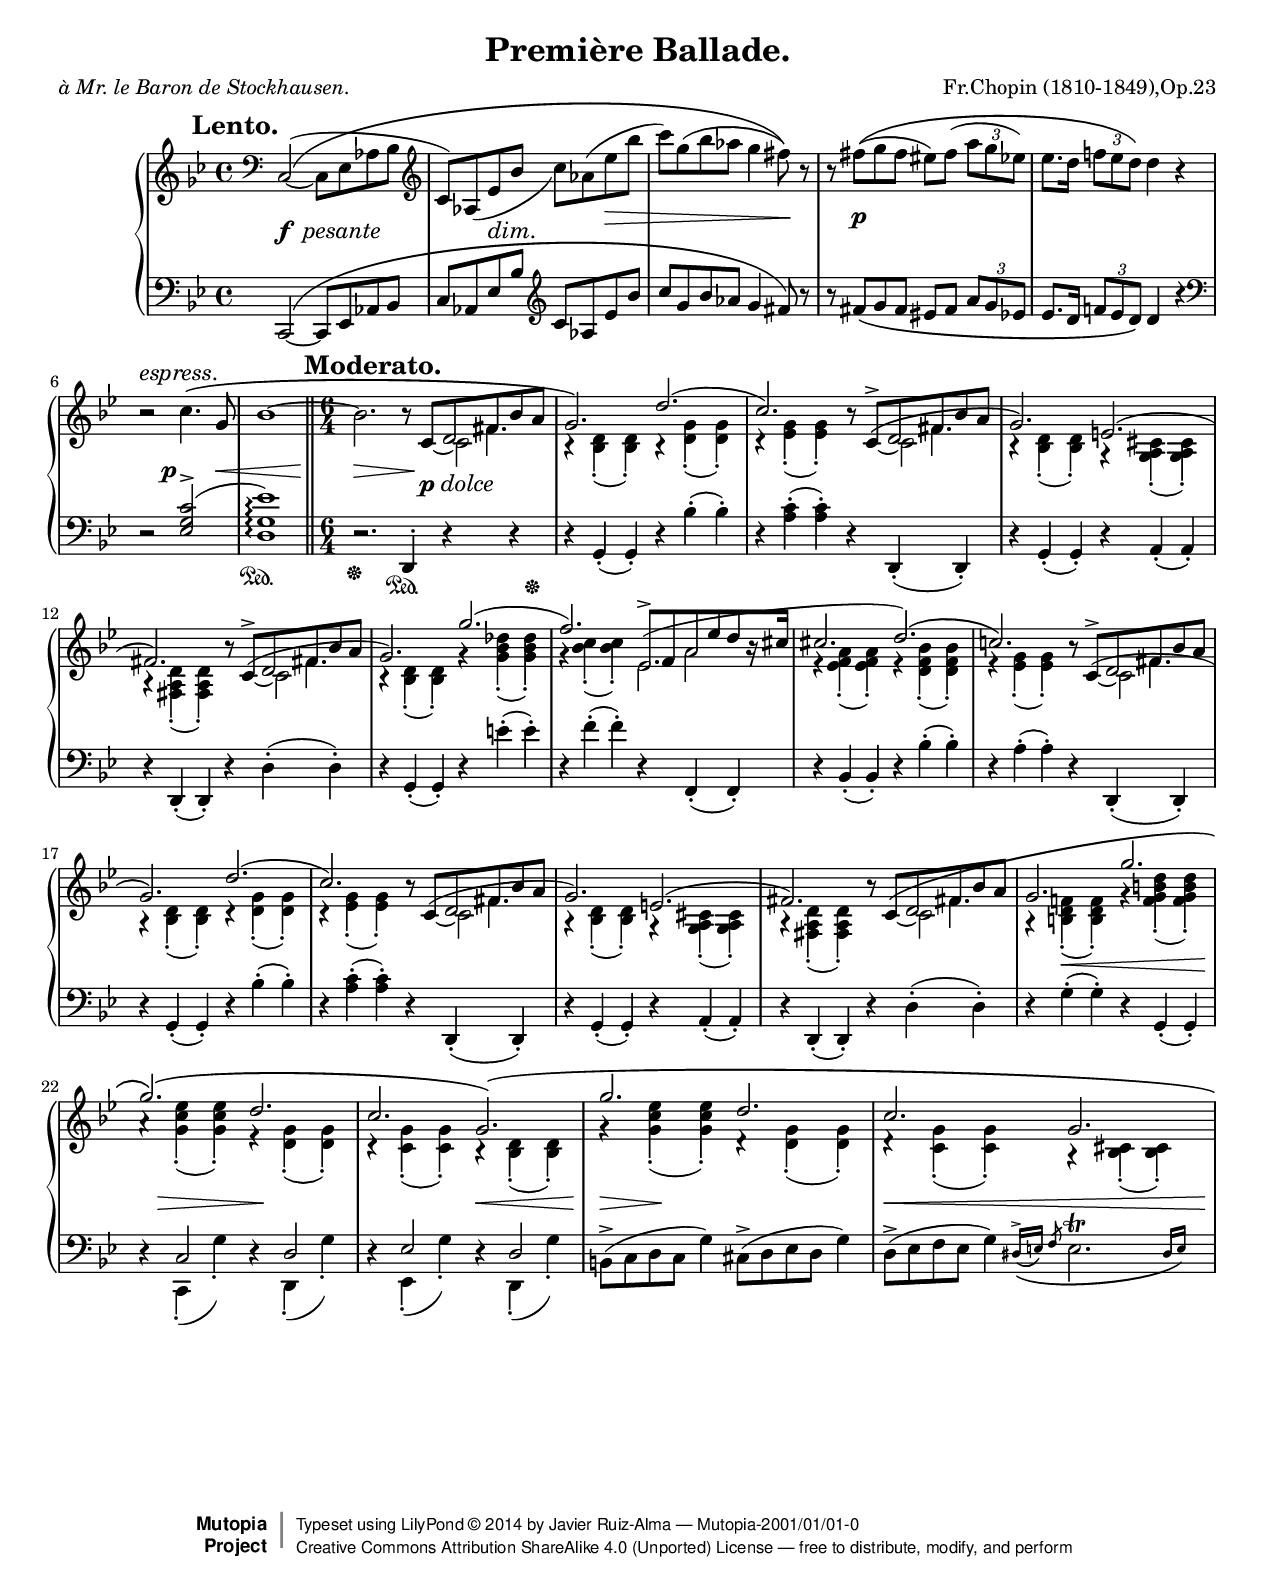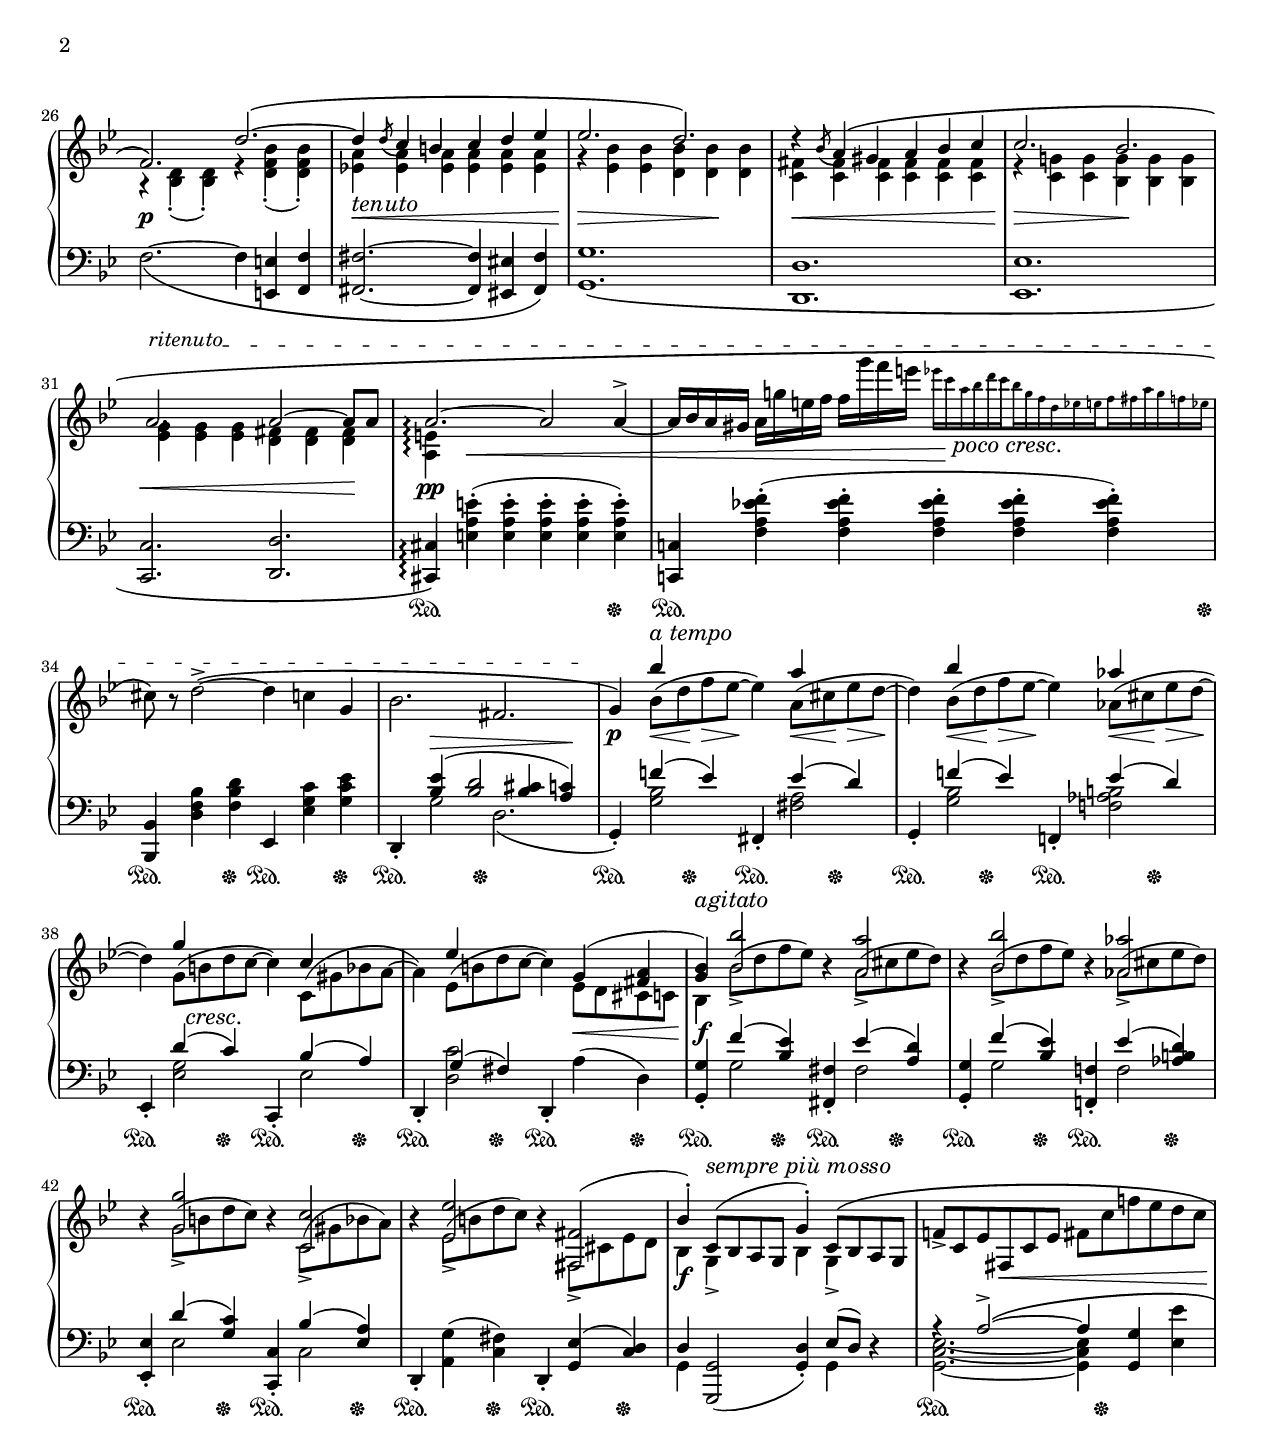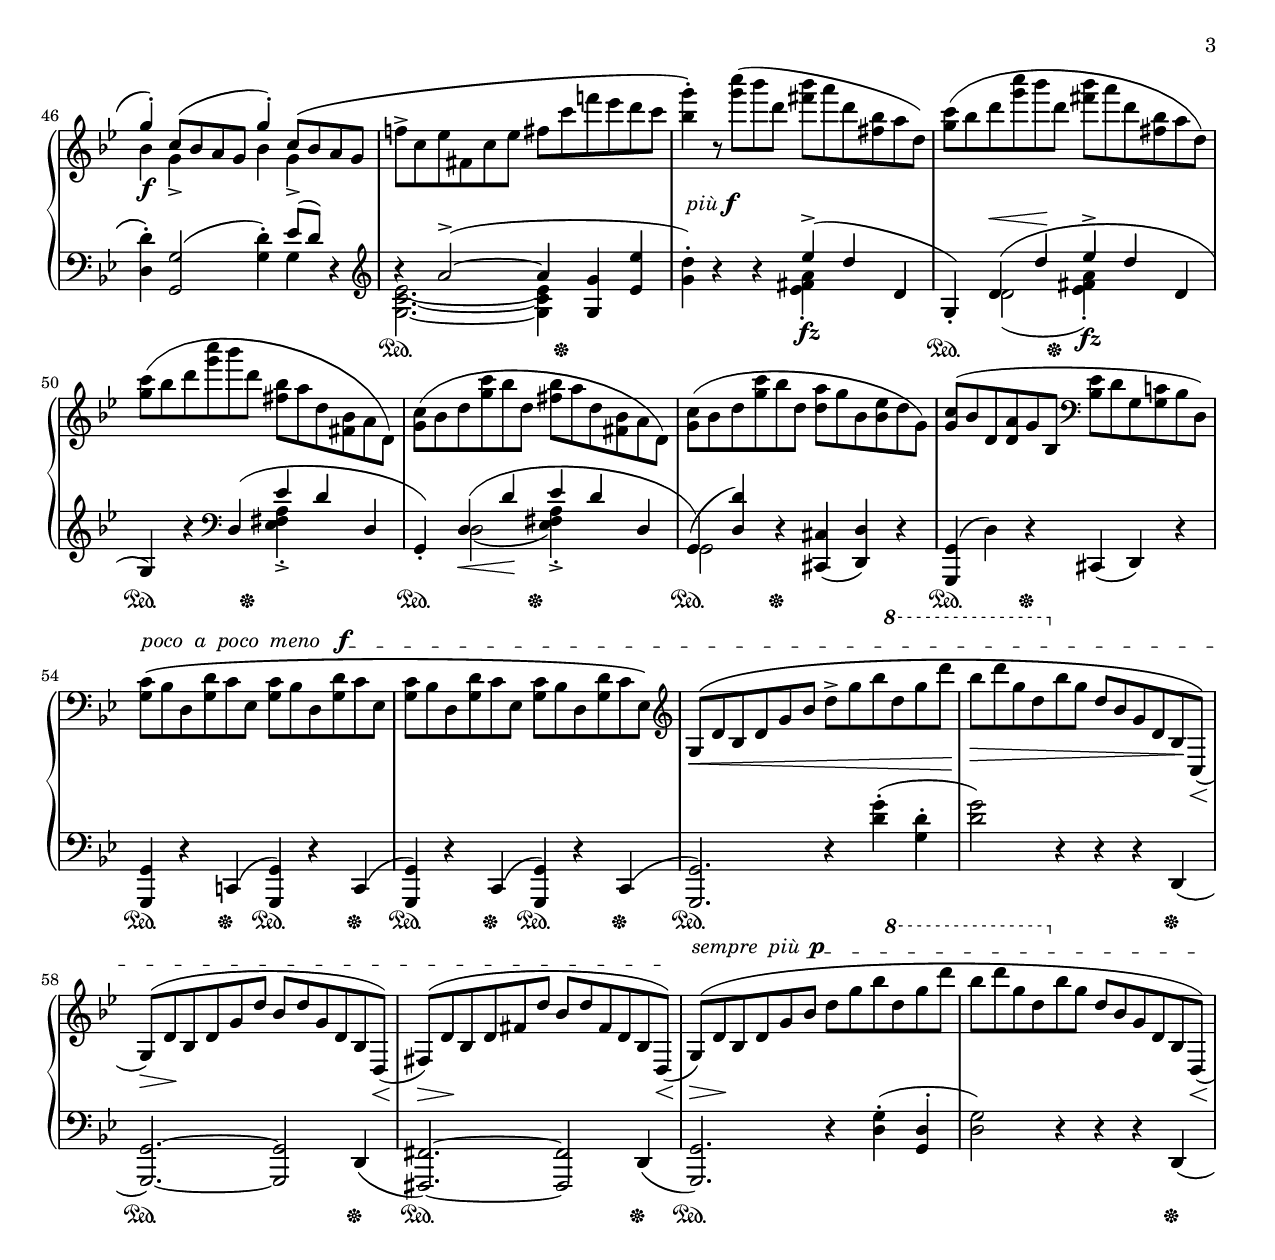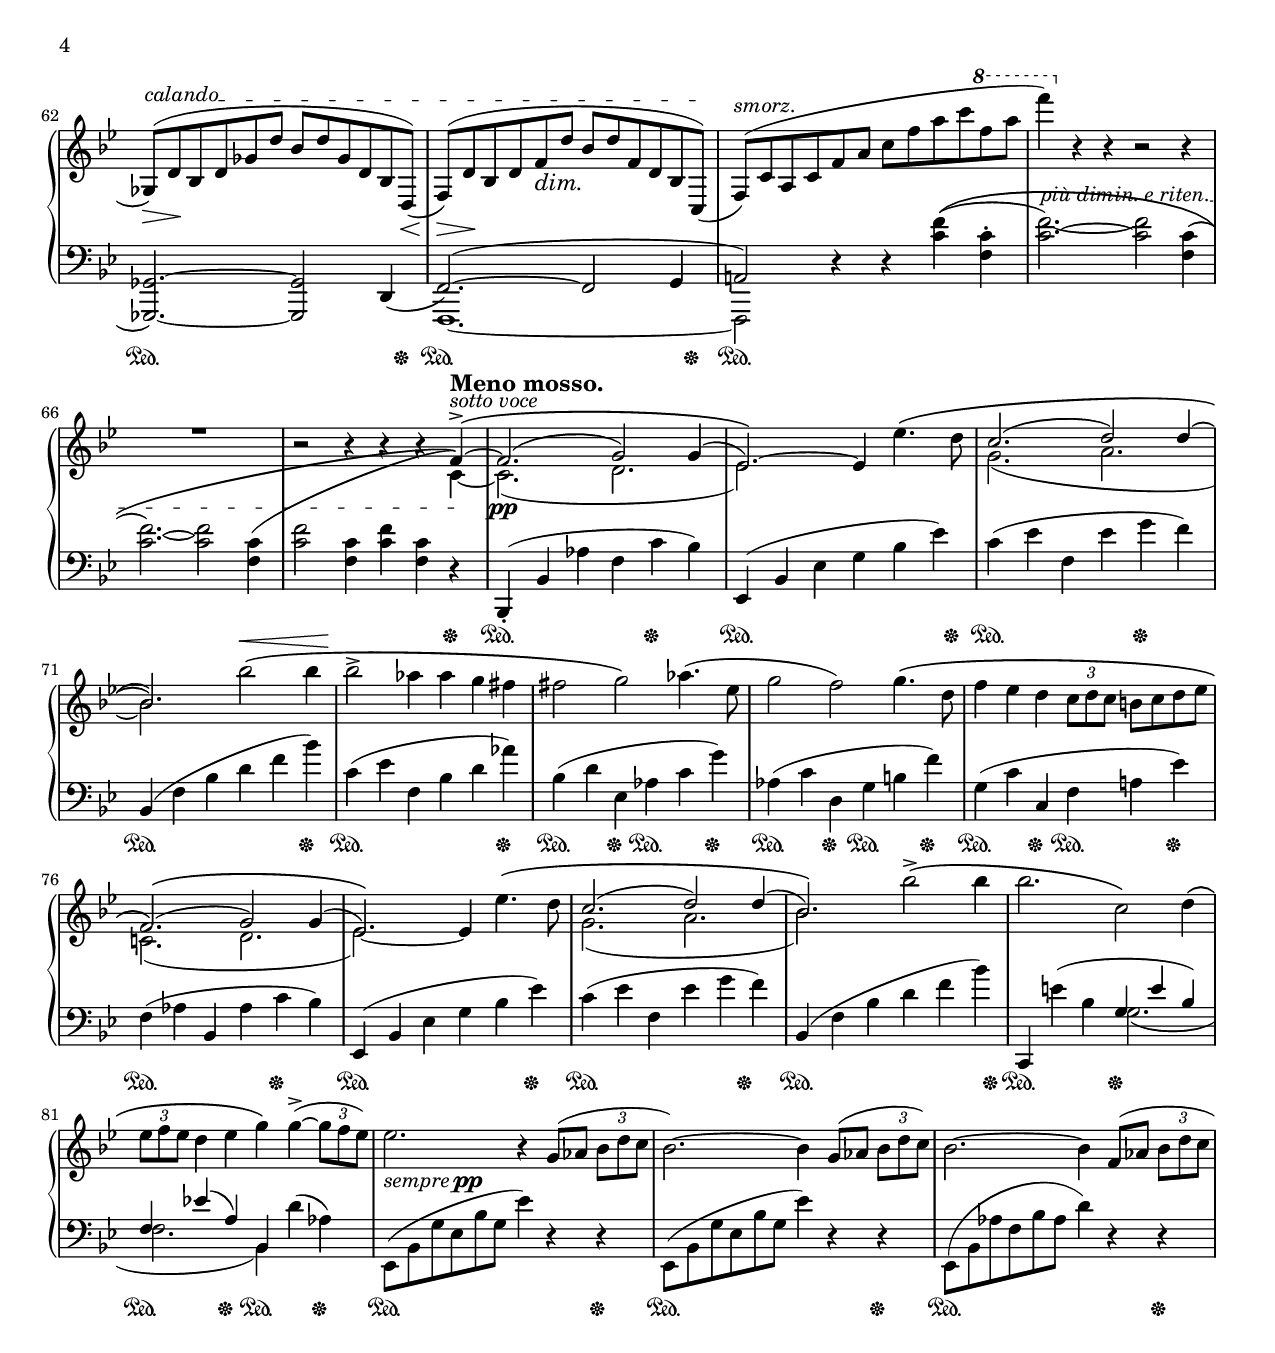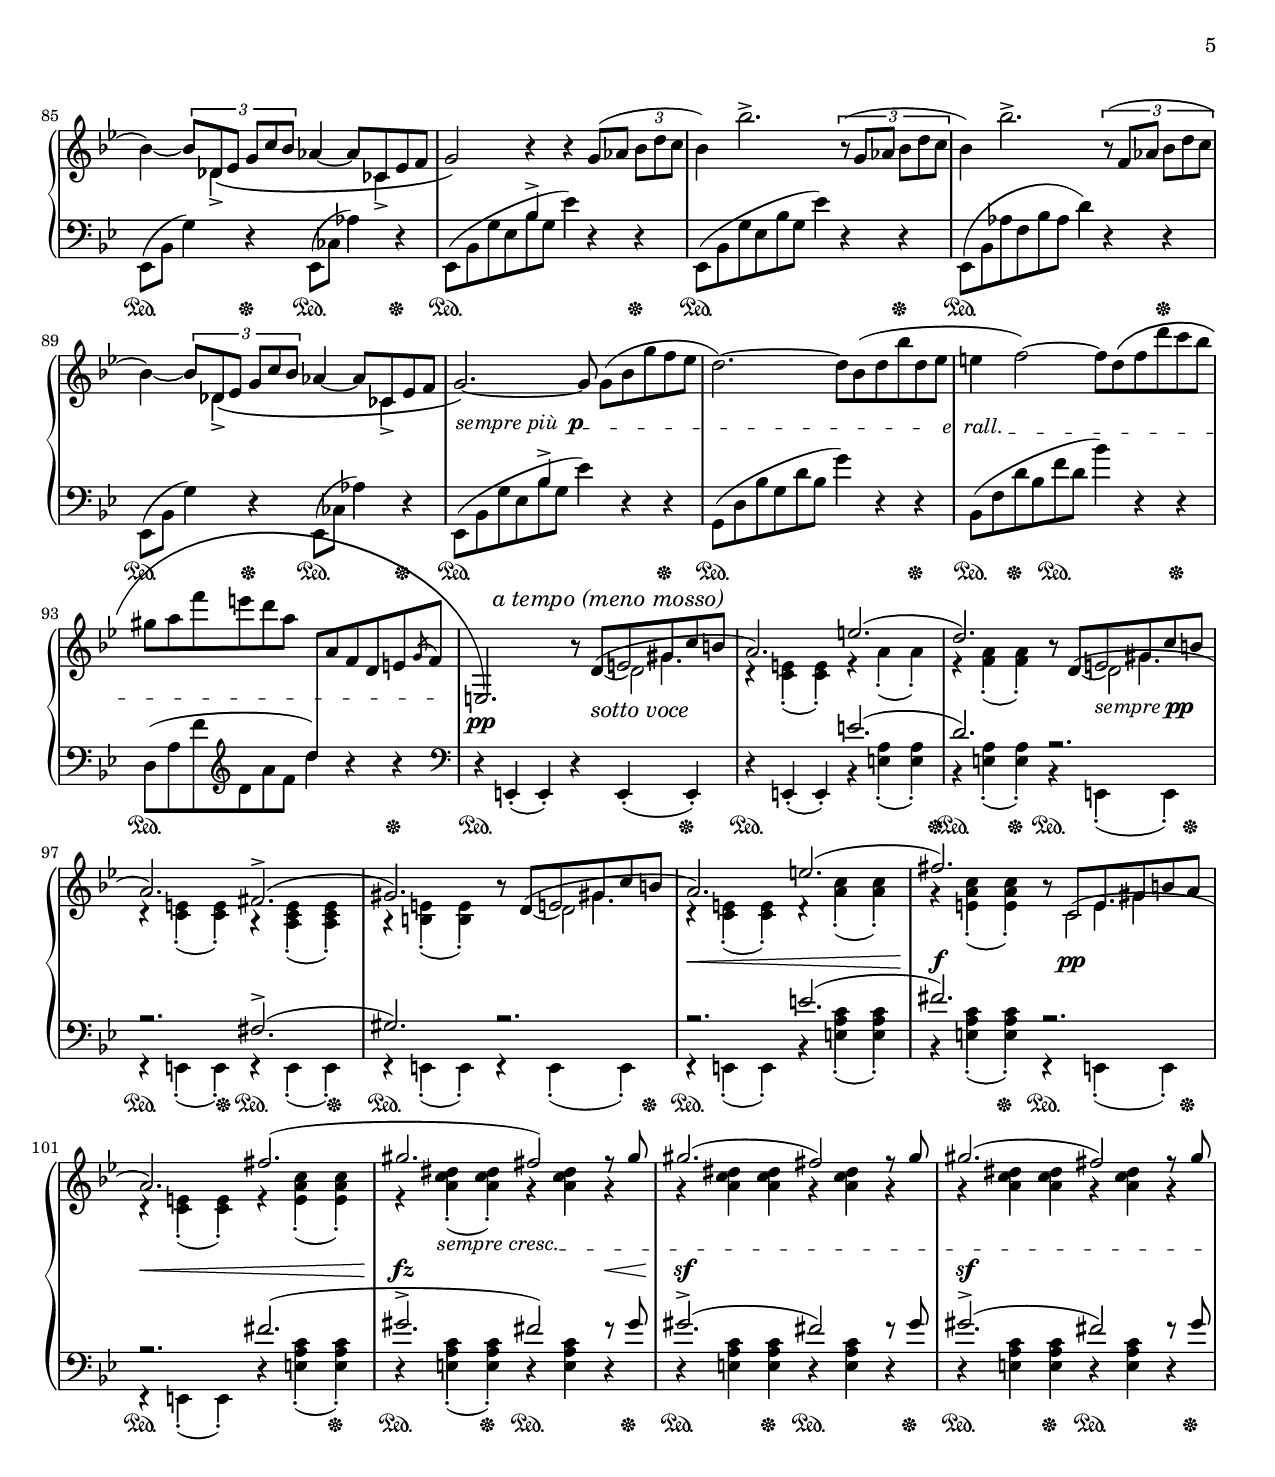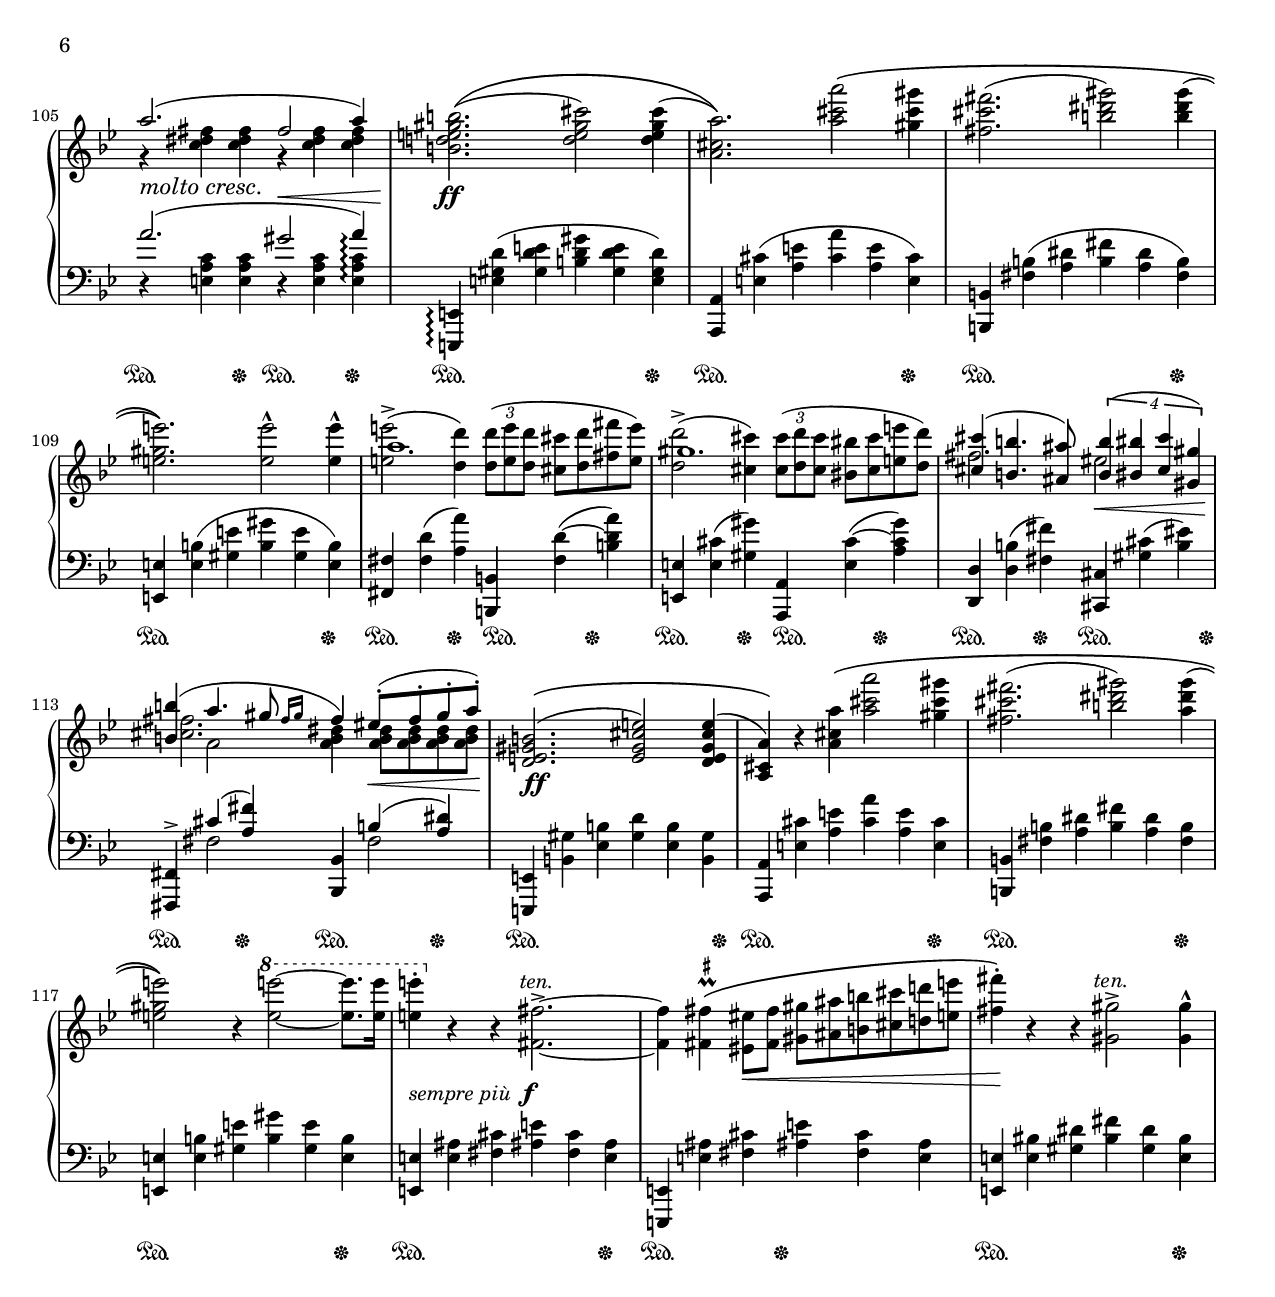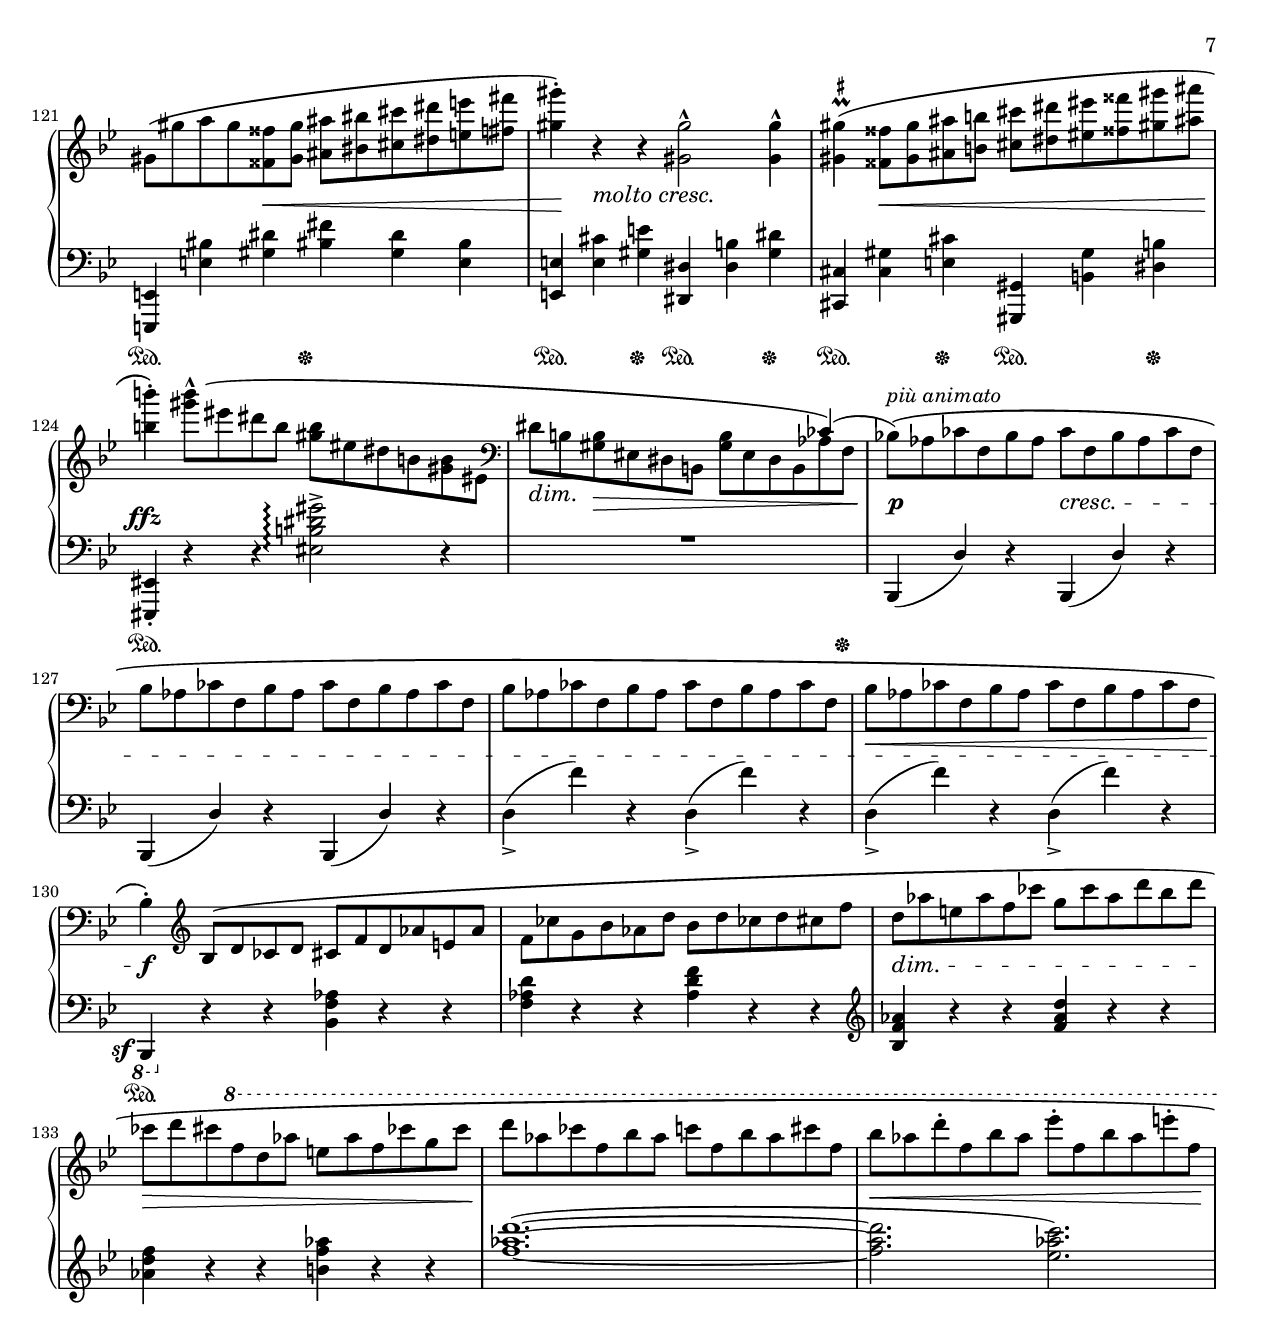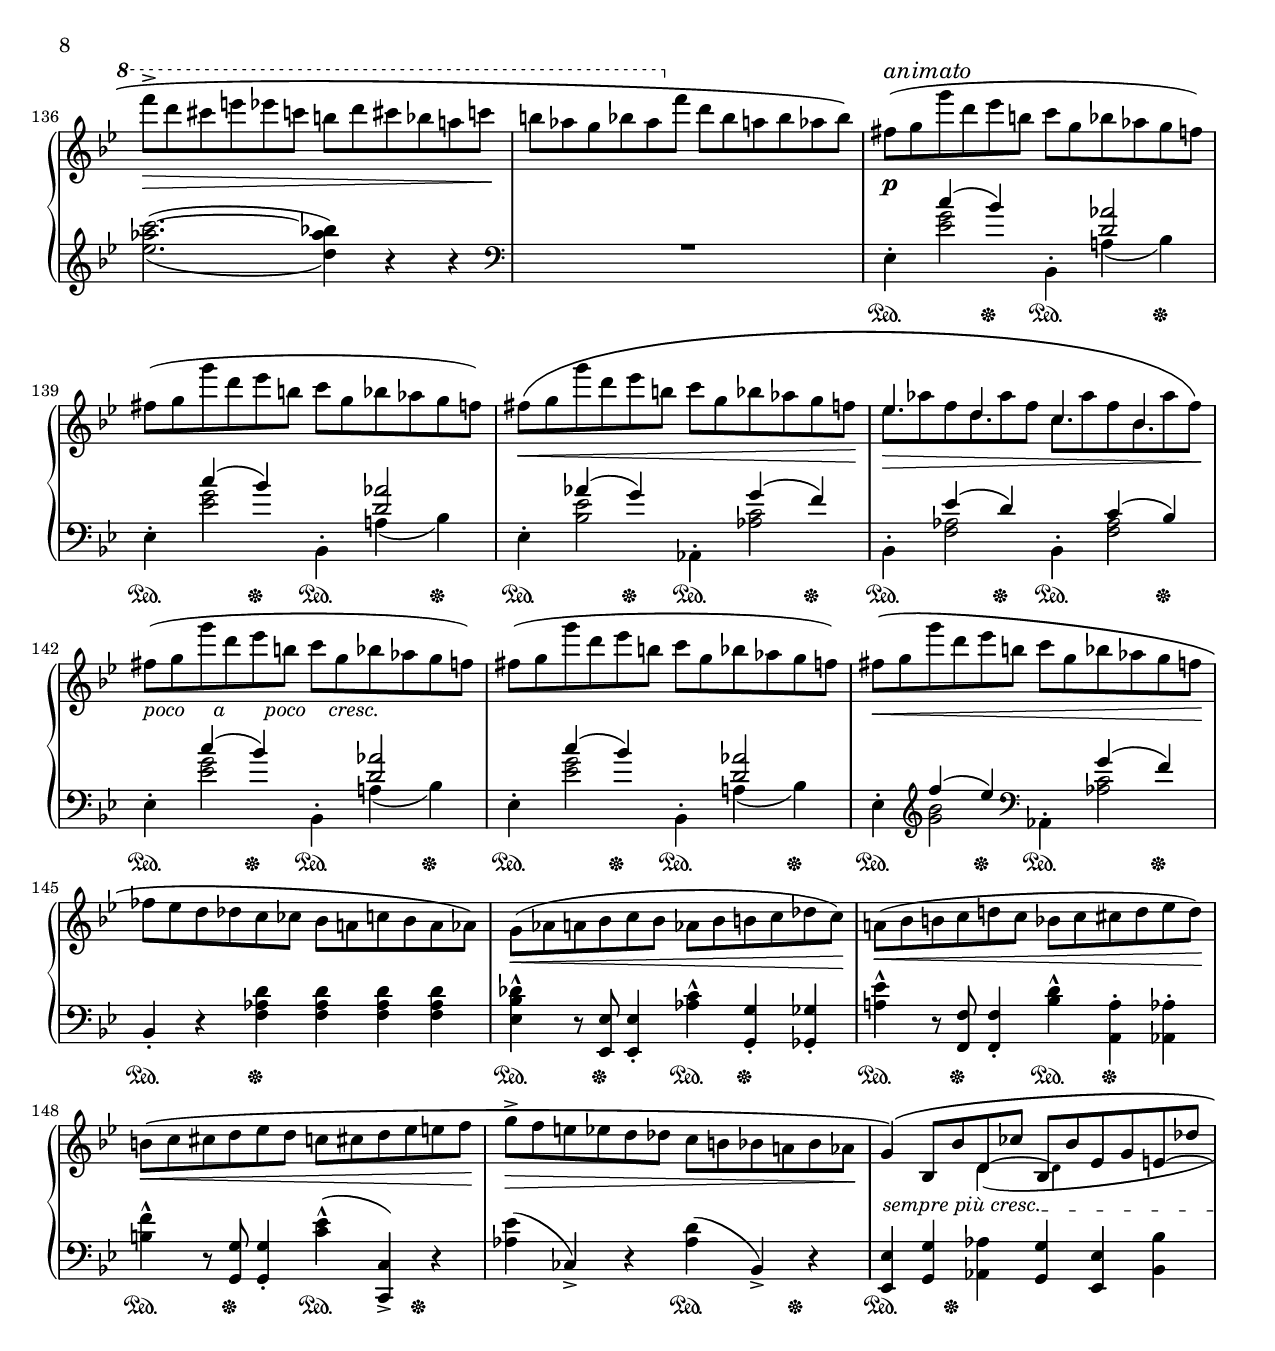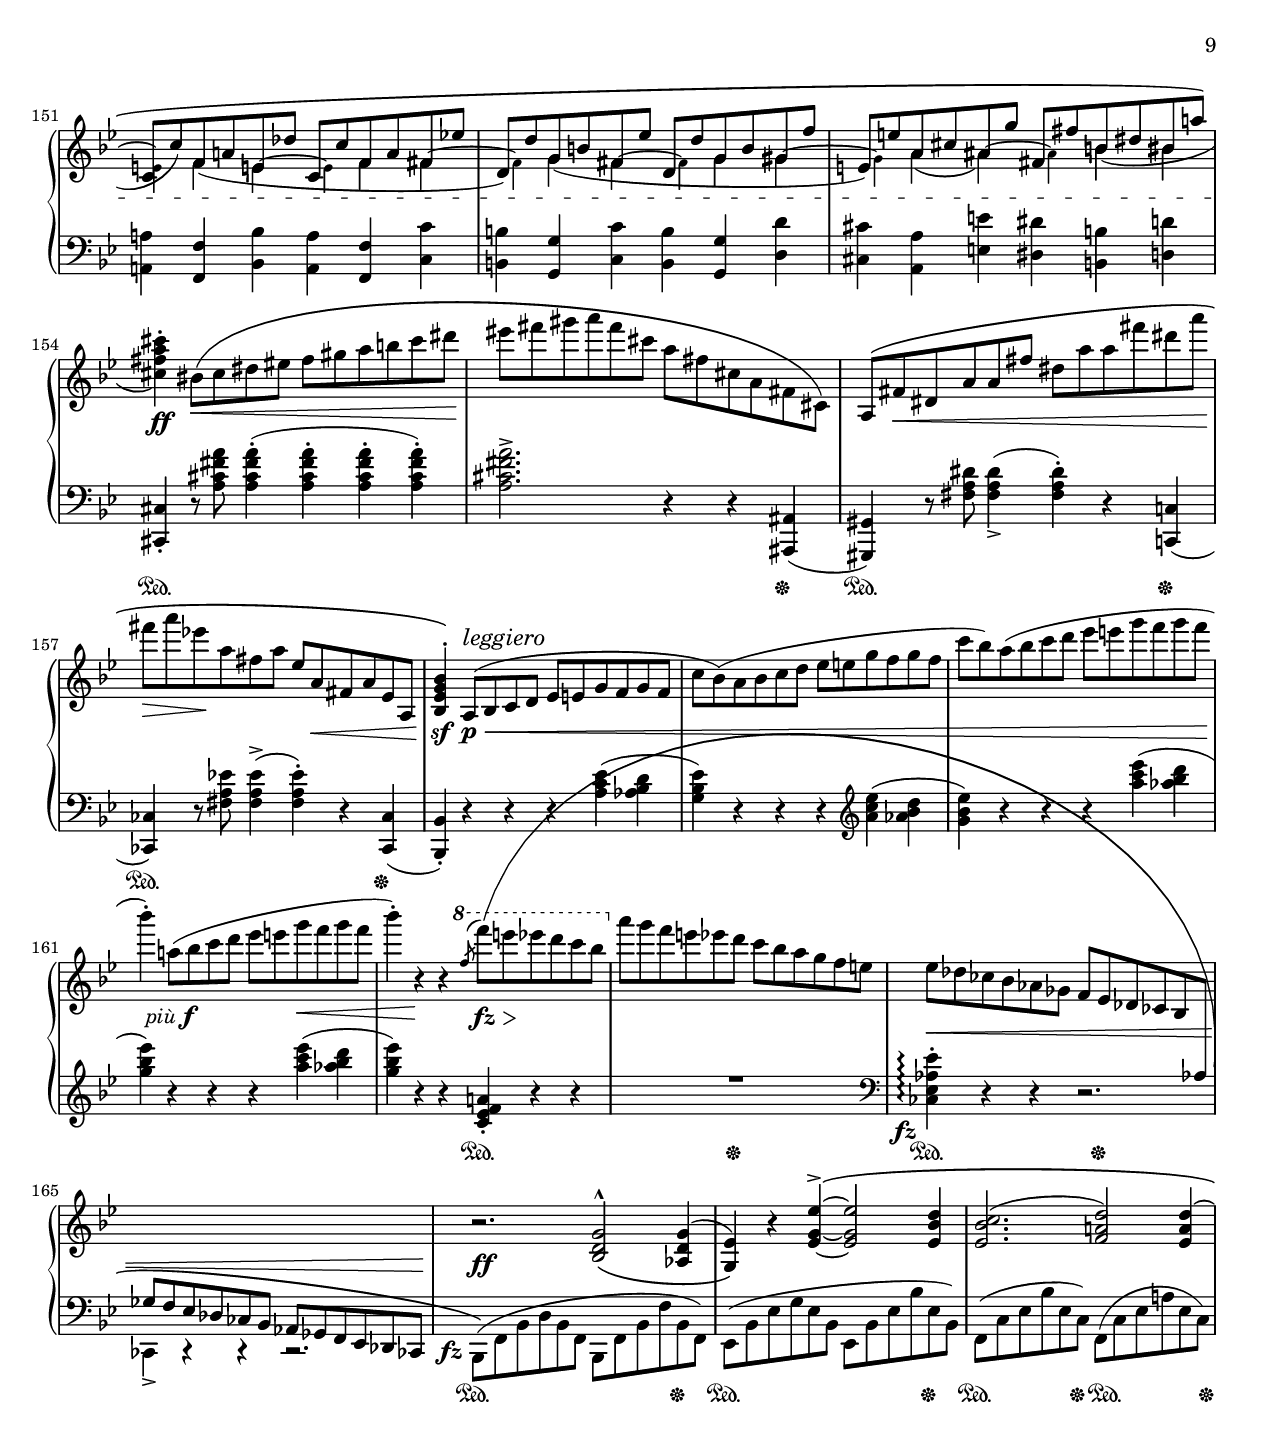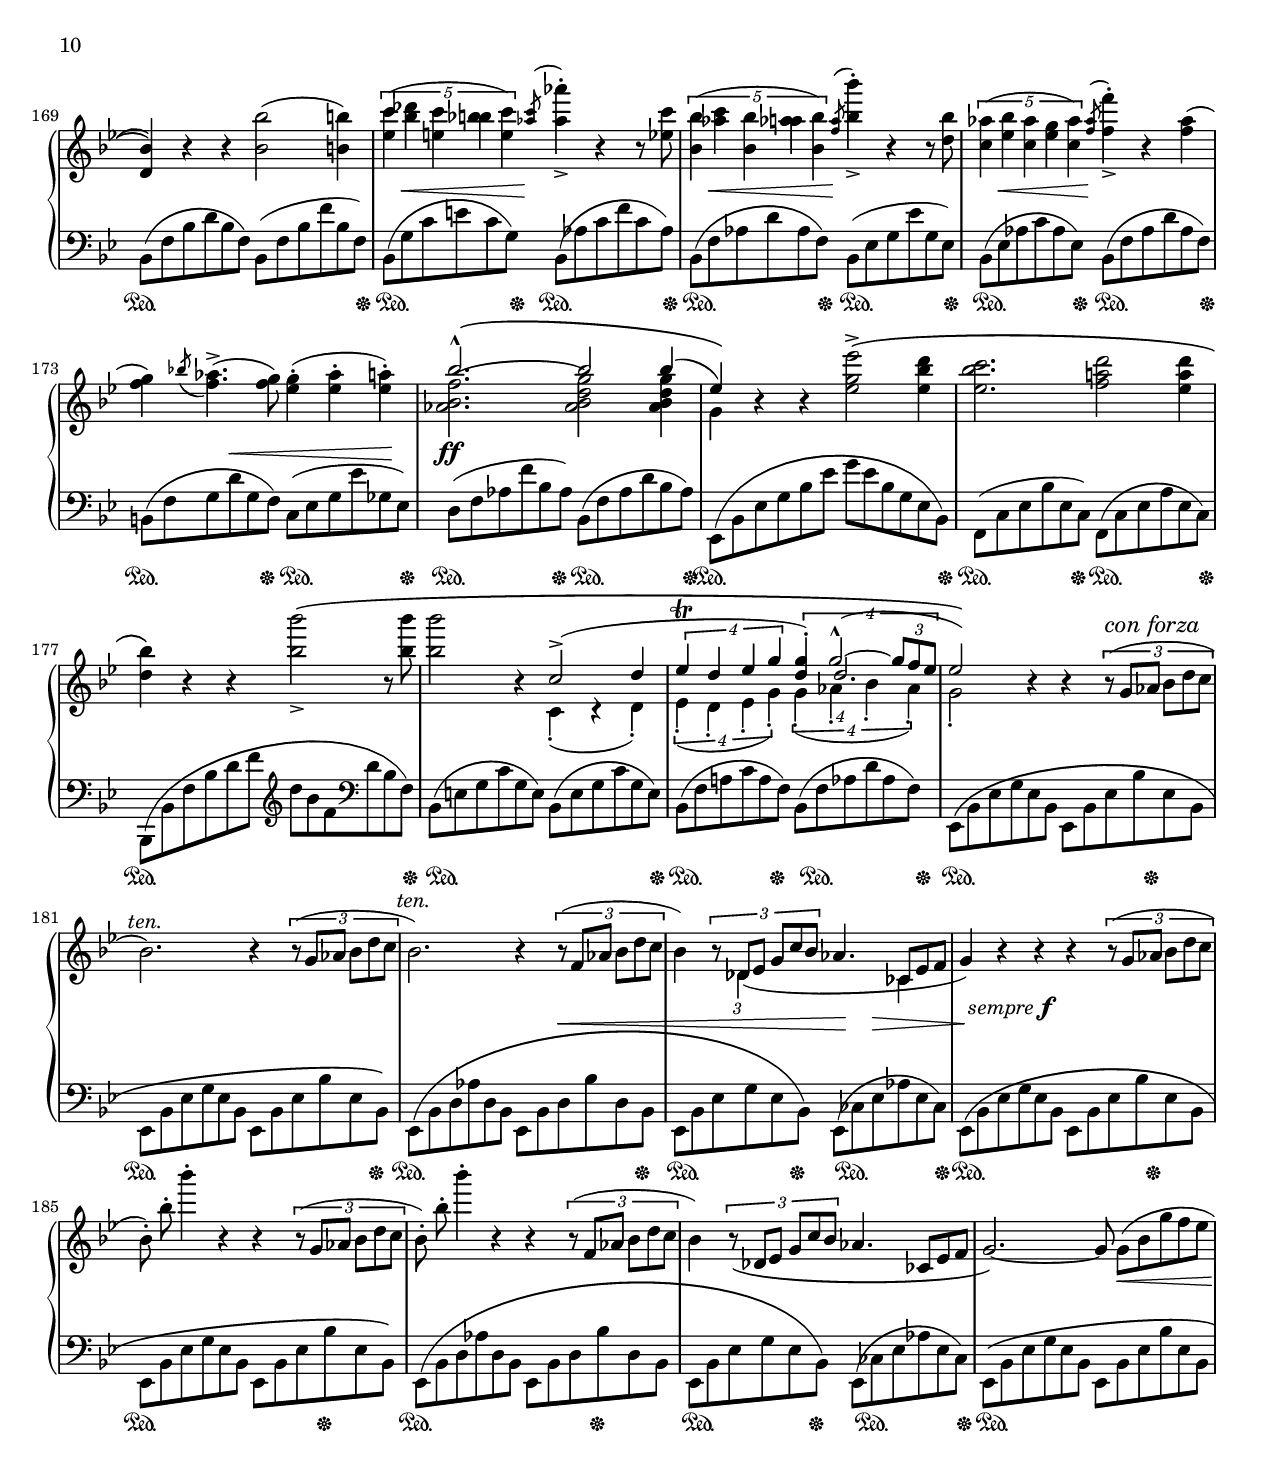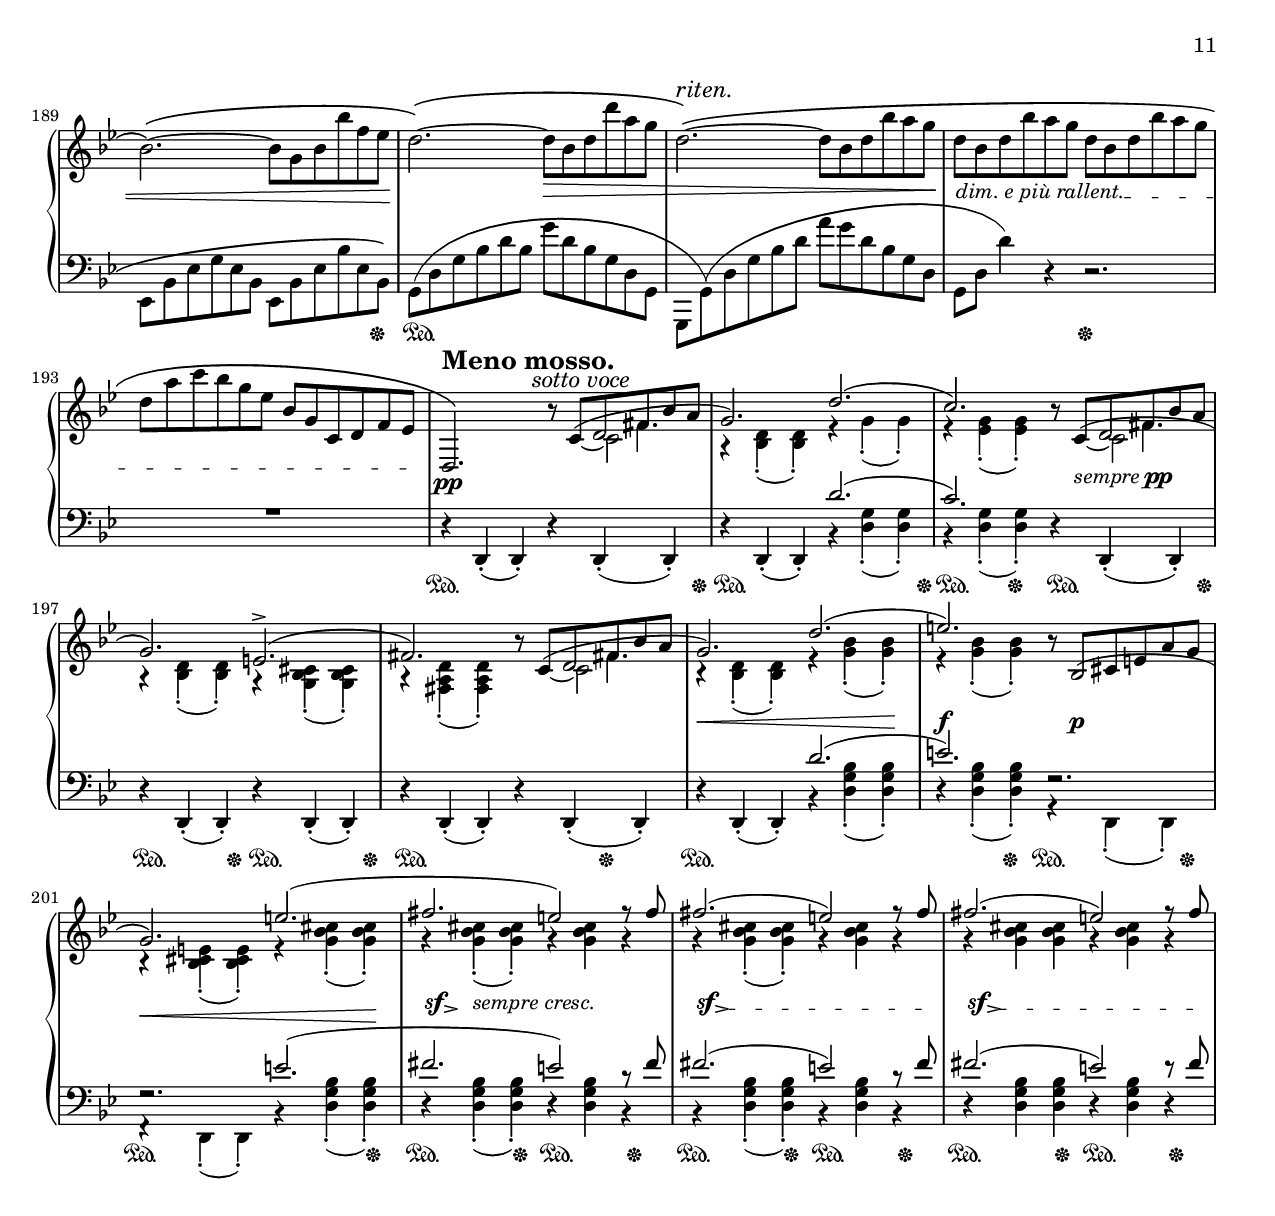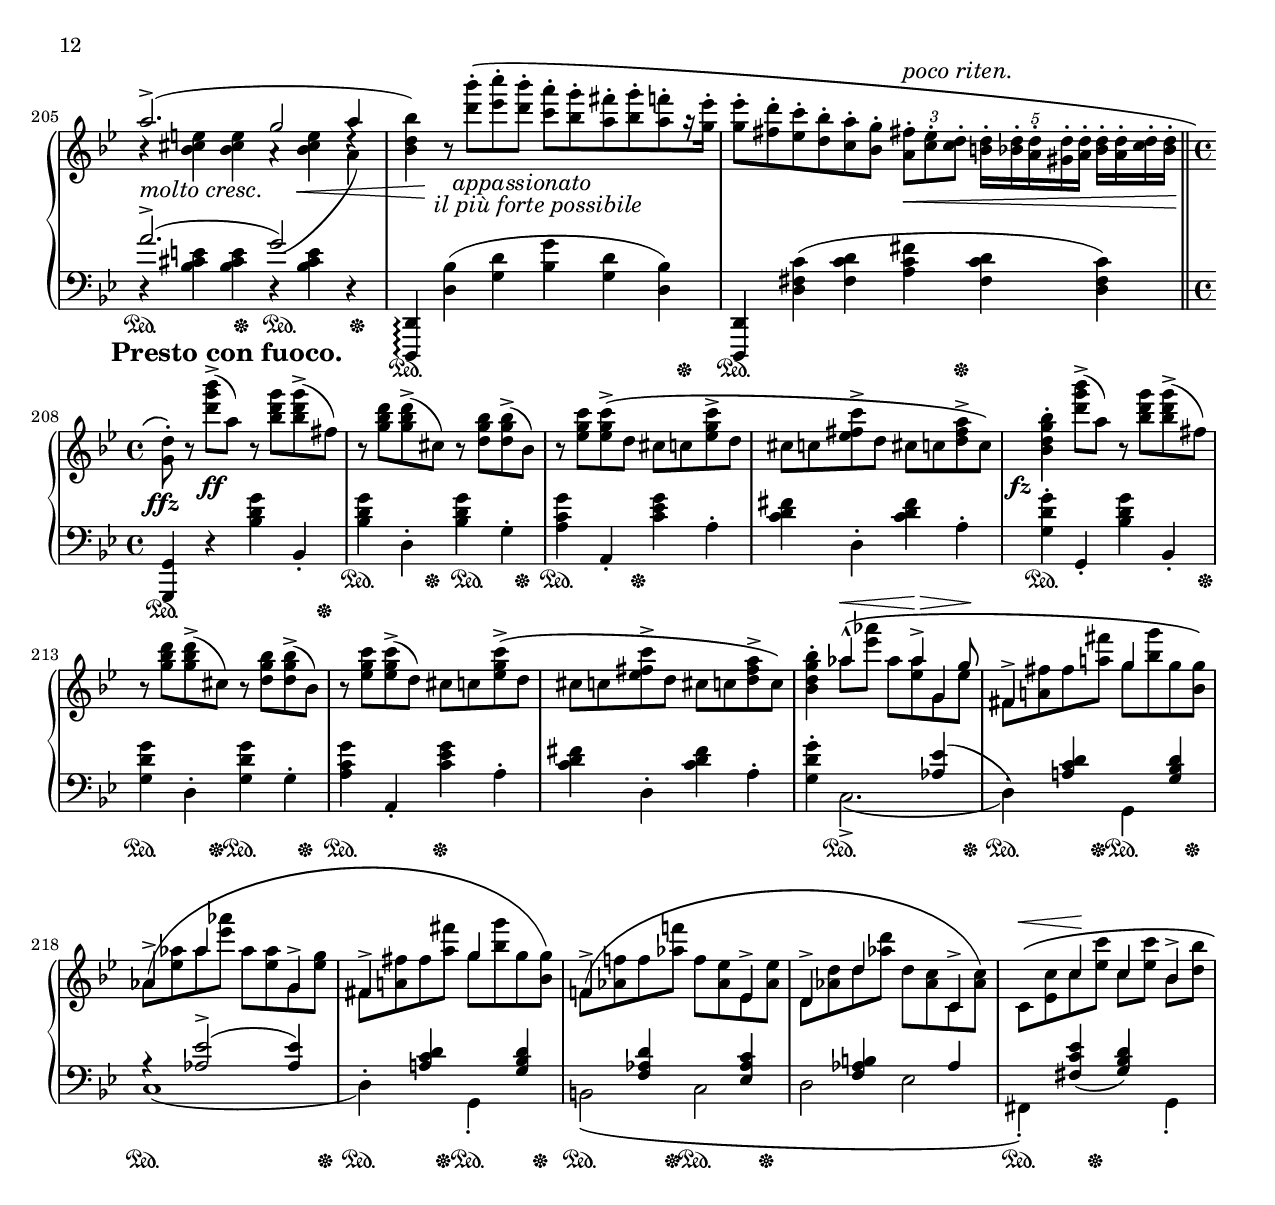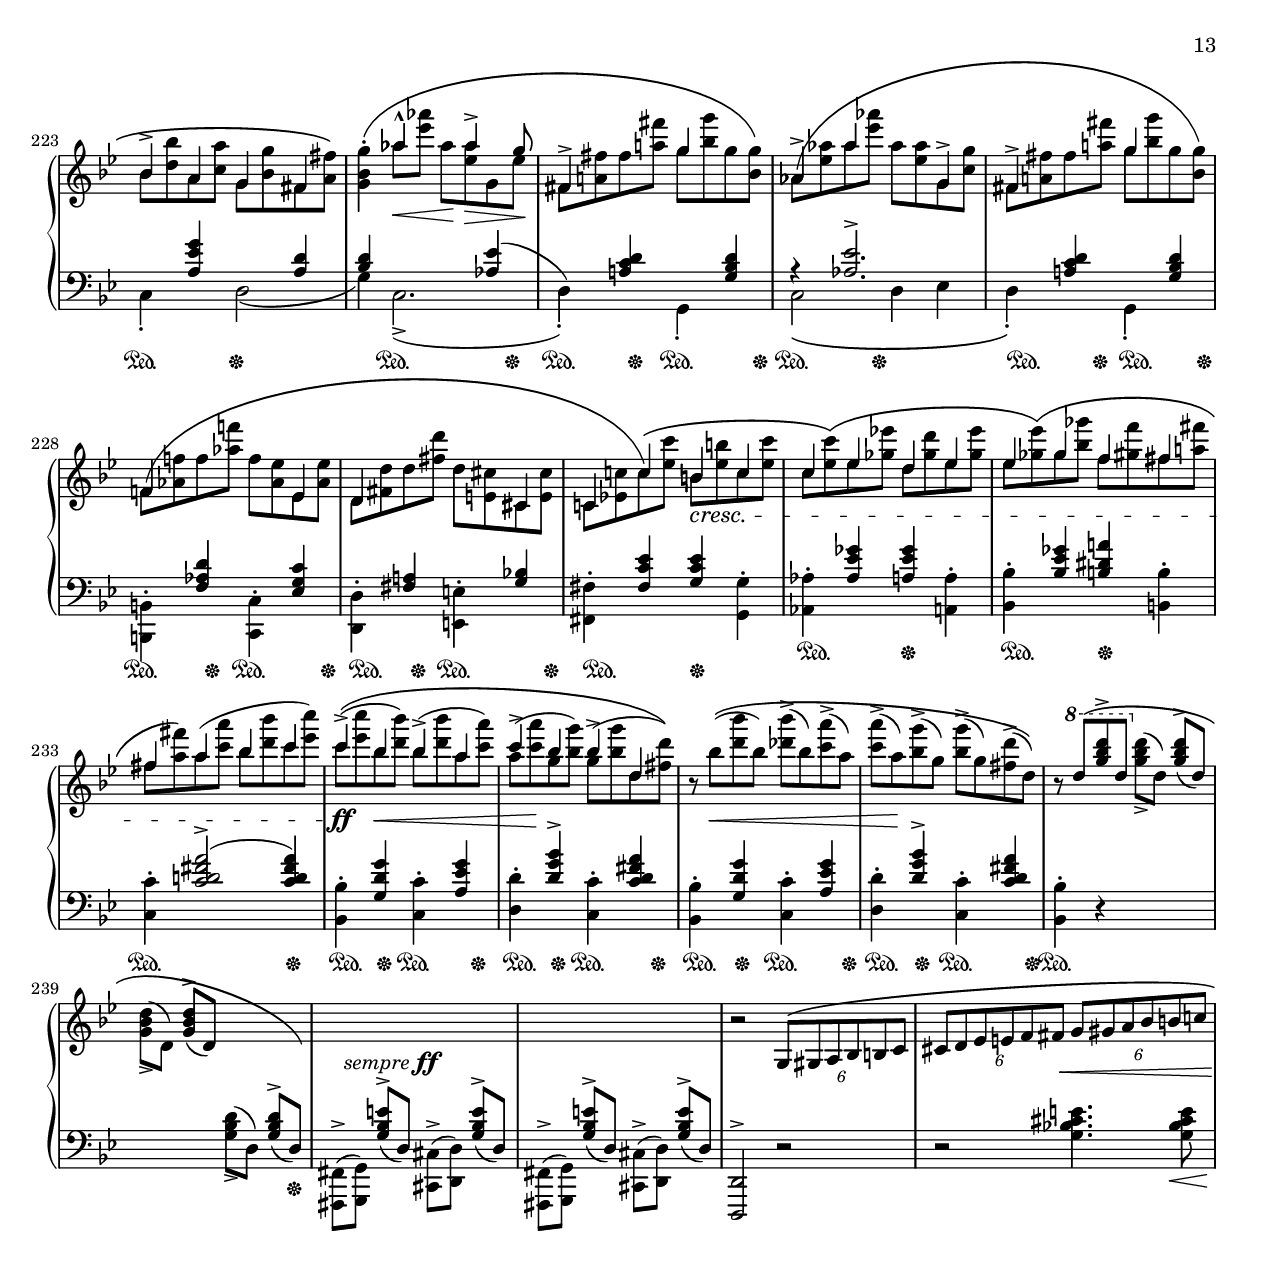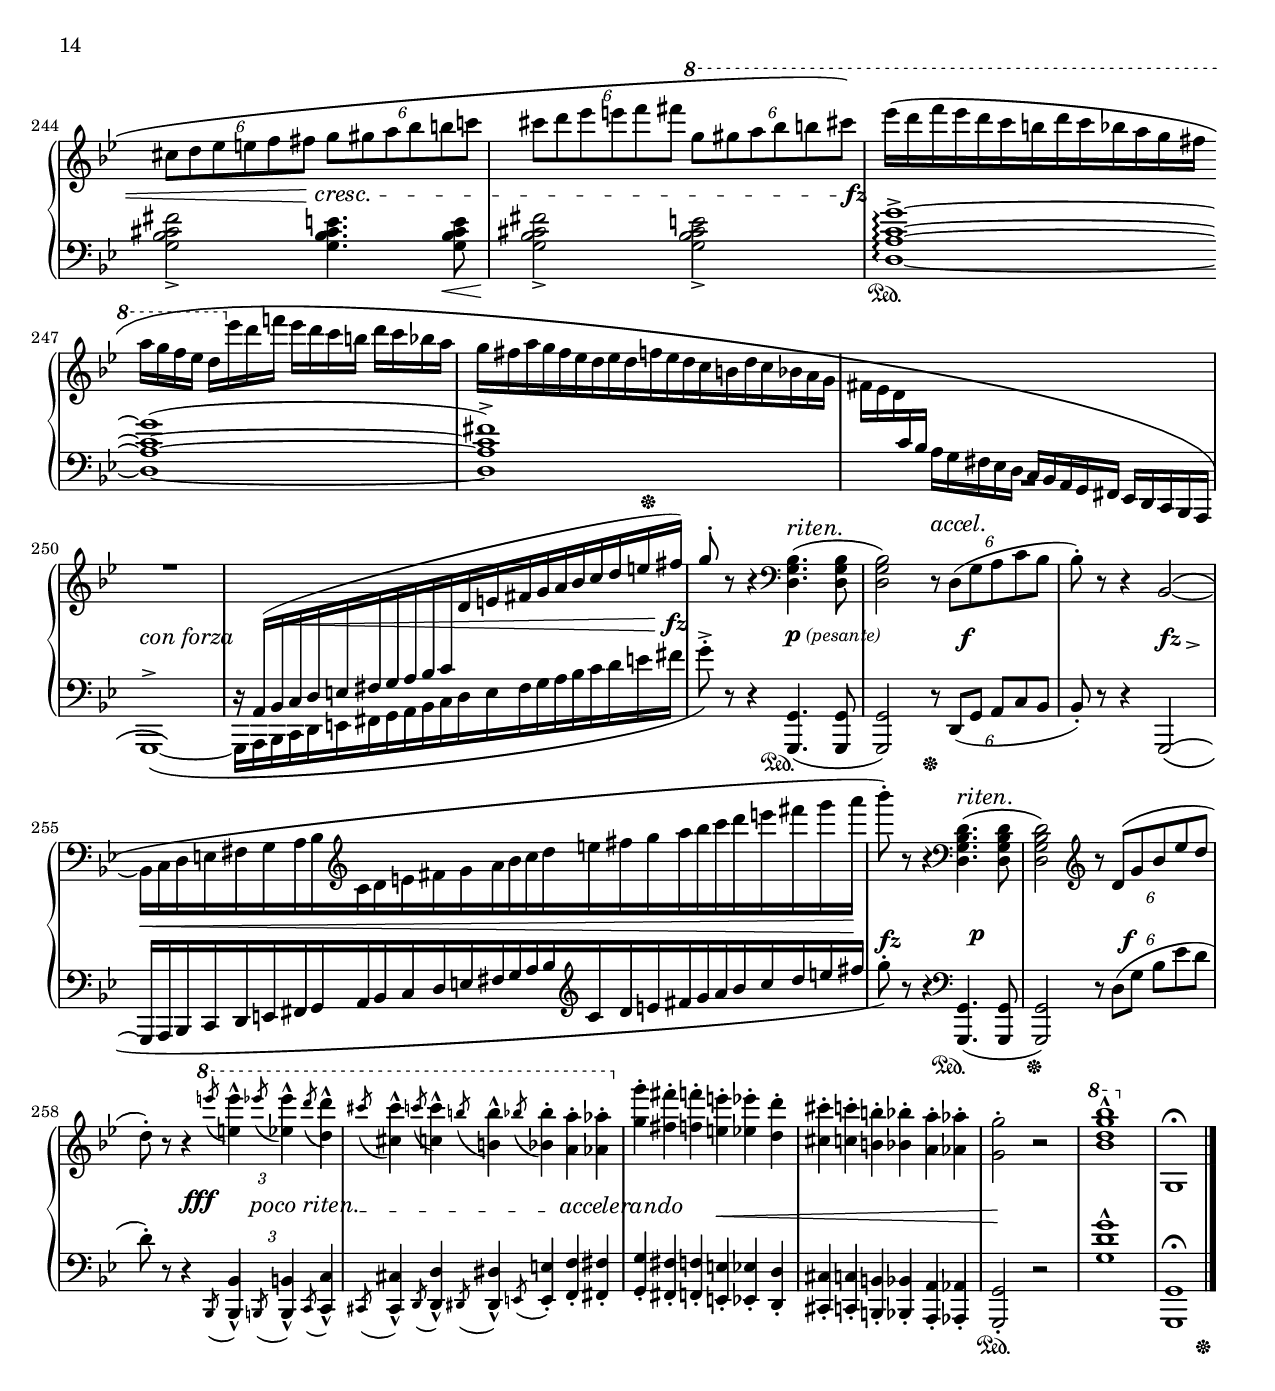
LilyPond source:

%%--------------------------------------------------------------------
% The Mutopia Project
% LilyPond template for keyboard solo piece
%%--------------------------------------------------------------------

\version "2.18.2"

#(set-default-paper-size "letter")
#(set-global-staff-size 18)

\paper {
    top-margin = 8\mm                              %-minimum top-margin: 8mm
    top-markup-spacing.basic-distance = #5         %-dist. from bottom of top margin to the first markup/title
    markup-system-spacing.basic-distance = #6      %-dist. from header/title to first system
    top-system-spacing.basic-distance = #12        %-dist. from top margin to system in pages with no titles
    last-bottom-spacing.basic-distance = #11       %-pads music from copyright block
    ragged-bottom = ##t
    ragged-last-bottom = ##t
}

\header {
    title = "Première Ballade."
    composer = \markup "Fr.Chopin (1810-1849),Op.23"
    poet = \markup \italic "à Mr. le Baron de Stockhausen."
    date = "1836"
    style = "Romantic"
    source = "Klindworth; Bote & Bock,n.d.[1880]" % "Mikuli; Schirmer, 1894"

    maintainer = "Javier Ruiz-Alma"
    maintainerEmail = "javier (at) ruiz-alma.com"
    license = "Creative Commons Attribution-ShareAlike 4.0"

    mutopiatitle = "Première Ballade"
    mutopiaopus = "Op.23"
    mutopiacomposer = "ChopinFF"
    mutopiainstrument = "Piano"

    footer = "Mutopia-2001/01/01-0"
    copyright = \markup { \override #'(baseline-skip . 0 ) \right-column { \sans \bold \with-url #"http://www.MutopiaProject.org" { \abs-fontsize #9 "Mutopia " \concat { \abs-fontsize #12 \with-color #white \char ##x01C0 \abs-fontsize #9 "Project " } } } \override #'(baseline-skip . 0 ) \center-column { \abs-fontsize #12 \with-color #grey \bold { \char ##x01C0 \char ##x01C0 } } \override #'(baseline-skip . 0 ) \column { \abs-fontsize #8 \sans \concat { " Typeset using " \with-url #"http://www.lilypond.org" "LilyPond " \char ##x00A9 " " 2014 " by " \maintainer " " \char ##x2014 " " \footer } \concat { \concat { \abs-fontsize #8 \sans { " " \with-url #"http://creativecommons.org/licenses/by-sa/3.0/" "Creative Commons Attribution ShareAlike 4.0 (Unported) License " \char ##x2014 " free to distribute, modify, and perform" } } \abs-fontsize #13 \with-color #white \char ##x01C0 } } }
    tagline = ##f
}

%--------Definitions
\version "2.18.2"

%--------Definitions for Chopin Ballade 1
staffUp = \change Staff = "upper"
staffDown = \change Staff = "lower"
mBreak = { \break }
mNoBreak = { \noBreak }



global = {
  \key g \minor
}


hideF = \tweak #'stencil ##f \f
hideP = \tweak #'stencil ##f \p
hideMF = \tweak #'stencil ##f \mf
hidePP = \tweak #'stencil ##f \pp

tempoLargo = \tempo 4 = 55
tempoMod = \tempo 4 = 75
tempoAgitato = \tempo 4 = 80
hideTempo = \set Score.tempoHideNote = ##t

lentoLegend = \markup \huge \right-align \bold \raise #1.5 "Lento."
moderatoLegend = \markup \center-align \huge \bold "     Moderato."
menoMossoLegend = \markup { \override #'(baseline-skip . 2.0) 
  \left-column { \huge \bold "Meno mosso."
  \italic \large "              sotto voce" }
}
prestoConFuoco = \markup \huge \bold \center-align "Presto con fuoco."
fPesante = \markup \concat { \dynamic "f" \italic \larger "  pesante" }
pDolce = \markup \concat { \dynamic "p" \italic \larger " dolce" }
ffz = \markup { \center-align \dynamic "ffz" }
forteTxt = \markup \dynamic "f"
fzText = \markup \dynamic "fz"
pianoTxt = \markup \dynamic "p"
fffTxt = \markup \dynamic "fff"
dimTxt = \markup \italic \larger "dim."
espressTxt = \markup \italic \larger "espress."
tenutoTxt = \markup \italic \larger "tenuto"
pocoCresc = \markup \italic \larger "poco cresc."
aTempo = \markup \italic \larger "a tempo"
agitato = \markup \italic \larger "agitato"
leggiero = \markup \italic \larger "leggiero"
conForza = \markup \italic \larger "con forza"
pPesante = \markup { \dynamic "p" \italic \smaller "(pesante)" }
sfSforzato = \markup { \dynamic "fz" \musicglyph #"scripts.sforzato" }
crescTxt = \markup \italic \larger "cresc."
crescTiny = \markup \italic \small "cresc."
riten = \markup \italic \larger "riten."
accel = \markup \italic \larger "accel."
accelerando = \markup \italic \larger "accelerando"
smorzTxt = \markup \italic "smorz."
sPiuMosso = \markup \italic \larger "sempre più mosso"
appassPiuForte = \markup \override #'(baseline-skip . 1.7) \column { \italic \larger { "   appassionato" "il più forte possibile" } }
piuF = \markup \concat { \italic " più " \dynamic "f"}
menoMosso = \markup \override #'(baseline-skip . 1.7) \column { \larger \bold "Meno mosso." \italic "sotto voce"  }
semprePP = \markup { \italic "sempre" \dynamic "pp" }
semprePiuF = \markup { \italic "sempre più " \dynamic "f" }
sempreF = \markup { \italic "sempre" \dynamic "f" }
sempreFF = \markup \center-align { \italic "sempre" \dynamic "ff" }
sempreCresc = \markup { \italic "sempre cresc." }
aTempoMenoMosso = \markup { \center-align \italic \larger "a tempo (meno mosso)   " }
sottoVoce = \markup \italic \larger "sotto voce"
moltoCresc = \markup \italic \larger "molto cresc."
animatoLegend = \markup \italic \larger "animato"
pocoApocoCresc = \markup \italic "poco     a       poco    cresc."
pocoRiten = \markup \italic \larger "poco riten."
piuAnimato = \markup \italic "più animato"
tenTxt = \markup { \center-align  \italic "  ten." }
sharpPrall = \markup \override #'(baseline-skip . 1.7) \center-column { \teeny \musicglyph #"accidentals.sharp" \musicglyph #"scripts.prall" }

ritenSpanner = {
  \override TextSpanner #'(bound-details left text) = \markup { \italic "ritenuto" }
  \override TextSpanner #'(bound-details left-broken text) = ##f
  \once \override TextSpanner #'bound-details #'right #'padding = #4.0
  \once \override TextSpanner #'bound-details #'right-broken #'padding = #0.5
}
menoFSpanner = {
  \override TextSpanner #'(bound-details left text) = \markup { \italic "poco  a  poco  meno  " \dynamic "f" }
  \override TextSpanner #'(bound-details left-broken text) = ##f
}
piuPianoSpanner = {
  \override TextSpanner #'(bound-details left text) = \markup { \italic "sempre  più " \dynamic "p" }
  \override TextSpanner #'(bound-details left-broken text) = ##f
}
calandoSpanner = {
  \override TextSpanner #'(bound-details left text) = \markup { \italic "calando" }
  \override TextSpanner #'(bound-details left-broken text) = ##f
}
piuDimSpanner = {
  \override TextSpanner #'(bound-details left text) = \markup { \italic "più dimin. e riten." }
  \override TextSpanner #'(bound-details left-broken text) = ##f
}
semprePiuPSpanner = {
  \override TextSpanner #'(bound-details left text) = \markup { \italic "sempre più " \dynamic "p" }
  \override TextSpanner #'(bound-details left-broken text) = ##f
}
eRallSpanner = {
  \override TextSpanner #'(bound-details left text) = \markup { \italic " e  rall. " }
  \override TextSpanner #'(bound-details left-broken text) = ##f
}
sempreCrescSpanner = {
  \override TextSpanner #'(bound-details left text) = \markup { \italic "sempre cresc." }
  \override TextSpanner #'(bound-details left-broken text) = ##f
}
semprePiuCrescSpanner = {
  \override TextSpanner #'(bound-details left text) = \markup { \italic "sempre più cresc." }
  \override TextSpanner #'(bound-details left-broken text) = ##f
}
dimPiuRallentSpanner = {
  \override TextSpanner #'(bound-details left text) = \markup { \italic "dim. e più rallent." }
  \override TextSpanner #'(bound-details left-broken text) = ##f
}
sforzatoSpanner = {
  \override TextSpanner #'(bound-details left text) = \markup { \concat { \dynamic "sf" \musicglyph #"scripts.sforzato"  } }
  \override TextSpanner #'(bound-details left-broken text) = ##f
}
pocoRitenSpanner = {
  \override TextSpanner #'(bound-details left text) = \markup { \italic \larger "poco riten." }
  \override TextSpanner #'(bound-details left-broken text) = ##f
}

setRestDirDown = \override Rest #'direction = #down
setRestDirUp = \override Rest #'direction = #up
doubleSlursOn = \set doubleSlurs = ##t
doubleSlursOff = \set doubleSlurs = ##f
connectArpeggio = \set Staff.connectArpeggios = ##t
allowTextScriptInStaff = \once \override TextScript.staff-padding = #'()

cadenzaSizeOn = {
  \override NoteHead.font-size = #-4
  \override Accidental.font-size = #-4
  \override AccidentalCautionary.font-size = #-4
  \override Beam.beam-thickness = #0.28
  \once \override Beam.length-fraction = #0.65
}
cadenzaSizeOff = {
  \revert NoteHead.font-size
  \revert Accidental.font-size
  \revert AccidentalCautionary.font-size
  \revert Beam.beam-thickness
}

subdivideBeamOne = {
  \set subdivideBeams = ##t
  \set baseMoment = #(ly:make-moment 1/4)
}
subdivideBeamTwo = {
  \set subdivideBeams = ##t
  %\set baseMoment = #(ly:make-moment 1/4)
}

hideTupletNumber = \override TupletNumber.transparent = ##t
hideTupletBracket = \override TupletBracket.bracket-visibility = ##f

subdivideLenghtHalf = \set baseMoment = #(ly:make-moment 1/2)
subdivideLenghtFourth = \set baseMoment = #(ly:make-moment 1/4)
subdivideLenghtEigth = \set baseMoment = #(ly:make-moment 1/8)
subdivideLenghtThreeSixt = \set baseMoment = #(ly:make-moment 3/16)

subdivideBeamOff = \set subdivideBeams = ##f
restDownOne = \once \override MultiMeasureRest.staff-position = #2
restDownTwo = \once \override MultiMeasureRest.staff-position = #-4

alignBeamOne = \once \override Beam.positions = #'(-1.2 . -1.2)

moveNoteOne = \once \override NoteColumn #'force-hshift = #1.0
moveNoteTwo = \once \override NoteColumn #'force-hshift = #1.5
moveNoteTre = \once \override NoteColumn #'force-hshift = #-0.7
moveNoteQtr = \once \override NoteColumn #'force-hshift = #2.0
moveNoteCin = \once \override NoteColumn #'force-hshift = #-0.1
moveNoteSix = \once \override NoteColumn #'force-hshift = #0.3
moveNoteSep = \once \override NoteColumn #'force-hshift = #1.3

shortStemOne = \once \override Stem.length-fraction = #(magstep -4)

slashFlag = \once \override Flag.stroke-style = #"grace"
hideAccidental = \once \override Voice.Accidental.stencil = ##f

halfNotehead = {
  \once \override NoteHead.stencil = #ly:text-interface::print
  \once \override NoteHead.text = \markup \musicglyph #"noteheads.s2"
}
smallNotehead = \once \override NoteHead.font-size = #-3

dynLeft = {
  \once \override DynamicText.self-alignment-X = 2.5
}

ignoreClashOnce = \once \override NoteColumn.ignore-collision = ##t
setRestDirDown = \override Rest #'direction = #down
setRestDirUp = \override Rest #'direction = #up

%---------Pavel's snippet from LSR to change clef at beginning of staff
% Append markup in the text property to the grob
#(define (append-markup grob old-stencil)
  (ly:stencil-combine-at-edge
    old-stencil X RIGHT (ly:text-interface::print grob)))

trebleToBass = {
  \clef bass
  % Fake staff clef appearance
  \once \override Staff.Clef.glyph-name = #"clefs.G"
  \once \override Staff.Clef.Y-offset = #-1
  % Append change clef to the time signature
  \once \override Staff.TimeSignature.text = \markup {
    \hspace #1.2
    \raise #1
    \musicglyph #"clefs.F_change"
  }
  \once \override Staff.TimeSignature.stencil = #(lambda (grob)
    (append-markup grob (ly:time-signature::print grob)))
}

%-----Jacek's squeeze functions
squeezeNotation = {
  \override Staff.AccidentalPlacement #'right-padding = #-0.05
  \override Staff.Accidental #'stencil =
  #(lambda (grob)
     (ly:stencil-scale (ly:accidental-interface::print grob) 0.92 1))
  \override Staff.NoteHead #'stencil =
  #(lambda (grob)
     (ly:stencil-scale (ly:note-head::print grob) 0.96 1.02))
}
unSqueezeNotation = {
  \revert Staff.AccidentalPlacement.right-padding
  \revert Staff.Accidental.stencil
  \revert Staff.NoteHead.stencil
}


%------------Music

cadenzaOne = { 
  \stemDown \cadenzaSizeOn \alignBeamOne \subdivideBeamOne
  \scaleDurations 2/3 {
    ees16[ c a bes d c bes g f d ees e f fis a g f! ees]
  } \cadenzaSizeOff \subdivideBeamOff
}

upperOne =  \relative c {
  %\voiceOneStyle
  \setRestDirUp
  \time 4/4 \tempoLargo \hideTempo
  \trebleToBass
  \stemNeutral
  c2-\hideF(\(_~^\lentoLegend c8 ees aes bes              | % 1
  \clef treble
  c8) aes_( ees' bes'  c) aes( ees' bes'                  | % 2
  c8) g( bes aes  g4 fis8)\) b,8\rest                     | % 3
  b8\rest fis'(^\(-\hideP g fis  eis) fis( \times 2/3 { a g ees) } | % 4
  ees8. d16 \times 2/3 { f!8 ees d\) } d4 b\rest          | % 5
  \stemNeutral b2\rest^\espressTxt c4.\( g8               | % 6
  bes1~                                                   | % 7
   \time 6/4 \tempoMod
  bes2.^\moderatoLegend b8\rest \stemDown \hideNotes c,8_~
     \unHideNotes \shiftOnn \moveNoteOne c2-\hideMF       | % 8
  \stemUp g'2.\) d'(                                      | % 9
  c2.) b8\rest \stemDown \hideNotes c,8\(_~ \unHideNotes 
     \moveNoteOne c2                                      | %10
  \stemUp g'2.\) e(                                       | %11
  fis2.) b8\rest \stemDown \hideNotes c,8_~^( \unHideNotes 
     \moveNoteOne c2                                      | %12
  \stemUp g'2.) g'(                                       | %13
  f2.) \stemDown ees,(                                    | %14
  \stemUp cis'2. d)\(                                     | %15
  c!2.\) b8\rest \stemDown \hideNotes c,8_~^( \unHideNotes
     \moveNoteOne c2                                      | %16
  \stemUp g'2.) d'(                                       | %17
  c2.) b8\rest \stemDown \hideNotes c,8_~^( \unHideNotes
     \moveNoteOne c2                                      | %18
  \stemUp g'2.) e(                                        | %19
  fis2.) b8\rest \stemDown \hideNotes c,8_~^\( \unHideNotes
     \moveNoteOne c2                                      | %20
  \stemUp g'2. g'                                         | %21
  g2.\)\( d                                               | %22
  c2. g\)\(                                               | %23
  g'2. d                                                  | %24
  c2. g                                                   | %25
  f2.\) d'~\(                                             | %26
  d4 \slurDown \acciaccatura  { d8 } c4 \slurNeutral b c d ees                   | %27
  ees2. d\)                                               | %28
  d4\rest \acciaccatura { bes8 } a4\( gis a bes c         | %29
  c2. bes                                                 | %30
  %--------------------------------------------ISSUE HERE: OBSCURED DOT!
  \ritenSpanner a2.\startTextSpan a2~ a8 a                                   | %31
  a2.\arpeggio ~ a2 a4->_~                                | %32
  a16 bes a gis \stemDown a g'! e f  f g'f e \cadenzaOne  | %33
   \mBreak \stemNeutral
  cis8\) b8\rest d2->\(~ d4 c g                           | %34
  bes2. fis                                               | %35
  g4\)\stopTextSpan \stemUp bes'4^\aTempo s2 a4 s         | %36
  s4 bes4 s2 aes4 s                                       | %37
  s4 g s2 c,4 s                                           | %38
  s4 ees s2 g,4^( <a fis>                                 | %39
  <bes g>4)^\agitato <bes bes'>2 s4 <a a'>2               | %40
  s4 <bes bes'>2 s4 <aes aes'>2                           | %41
  s4 <g'g,>2 s4 <c,c,>2  \slurUp                          | %42
  s4 <ees ees,>2 s4 <fis,fis,>2 (                         | %43
  bes4-.) c,8(^\sPiuMosso bes a g  g'4-.) c,8\( bes a g   | %44
  f'!8_> c ees fis,\< c' ees fis_[ c' f! ees d c]         | %45
  g'4-.\)-\hideF c,8( bes a g  g'4-.) c,8\( bes a g       | %46
  \stemDown
  f'!8-> c ees fis, c' ees  fis c' f! ees d c             | %47
  <bes-\hideMF g'>4-.\) b,8\rest <g''c>( bes d, <fis bes> a d, <bes fis> a d,) | %48
  <g c>8( bes d <g c> bes d,<fis bes> a d,<bes fis> a d,) | %49
  <g c>8( bes d <g c> bes d,<fis, bes> a d,<bes fis>a d,) | %50
  <c'g>8( bes d <g c> bes d, <fis bes> a d,<bes fis> a d,)| %51
  <c'g>8( bes d <g c> bes d, <a'd,>g bes,<ees bes> d g,)  | %52
  \stemNeutral
  <c g>8( bes d, <a'd,> g bes, \clef bass <bes ees>d g, <g c!> bes d,)| %53
  \menoFSpanner
  <c'g>8\startTextSpan\( bes d, <d'g,> c ees, <c'g> bes d, <d'g,> c ees,| %54
  <c'g> bes d, <d'g,> c ees, <c'g> bes d, <d'g,> c ees,\) | %55
  \clef treble
  g8\(\< d'bes d g bes  d-> g bes \ottava #1 d g d'\!     | %56
  bes\> d g, d \ottava #0 bes g d bes g d bes\! c,\)_(\<  | %57
  g'8)\!\>( d'\! bes d g d'bes d g, d bes d,)_(\<         | %58
  fis8)\!\>( d'\! bes d fis d' bes d fis, d bes d,)_(\<\stopTextSpan | %59
  \piuPianoSpanner
  g8)\!(\>\startTextSpan d'\! bes d g bes d g bes \ottava #1 d g d' | %60
  bes8 d g, d \ottava #0 bes g d bes g d bes d,)_(\<\stopTextSpan | %61
  \calandoSpanner
  ges8)\!\>(\startTextSpan d'\!bes d ges d'bes d ges,d bes d,\<)_( | %62
  f8)\!\>( d'\! bes d f_\dimTxt d'bes d f,d bes c,)_(\stopTextSpan | %63
  f8)(^\smorzTxt c'a c f a c f a c \ottava #1 f a         | %64 
  f'4) \ottava #0 b,,,\rest b\rest b2\rest b4\rest        | %65
  \restDownOne R1*6/4                                     | %66
  b2\rest b4\rest b\rest b\rest f->-\menoMosso~\(         | %67
  f2.( g2) g4(                                            | %68
  ees2.)\)~ ees4 ees'4.\( d8                              | %69
  \stemUp c2.( d2) d4(                                    | %70
  bes2.)\) \stemNeutral bes'2\(^\< bes4                   | %71
  bes2->\! aes4 aes g fis                                 | %72
  fis2 g\) aes4.( ees8                                    | %73
  g2 f) g4.\( d8                                          | %74
  f4 ees d \times 2/3 { c8[ d c] } b c d ees              | %75
  f,2.\)(\( g2) g4(                                       | %76
  ees2.)\)_~ ees4 ees'4.\( d8                             | %77
  \stemUp c2.( d2) d4(                                    | %78
  bes2.)\) \stemNeutral bes'2->\( bes4                    | %79
  %-----------------------------------correction to source bar40: bes2->bes2.
  bes2. c,2\) d4\(                                        | %80
  \times 2/3 { ees8 f ees } d4 ees g\) g->(~ \times 2/3 { g8 f ees) } | %81
  ees2. b4\rest g8[( aes] \times 2/3 { bes d c}           | %82
  bes2.)~ bes4 g8([ aes] \times 2/3 { bes d c) }          | %83
  bes2.~ bes4 f8([ aes] \times 2/3 { bes d c }            | %84
  bes4)_~ \times 2/3 { bes8[ des,_\( ees] g[ c bes]} aes4_~ aes8 ces,ees f | %85
  g2\) b4\rest b\rest g8([ aes] \times 2/3 { bes d c }    | %86
  bes4) bes'2.-> \times 2/3 { b,8\rest( g[ aes] bes d c } | %87
  bes4) bes'2.-> \times 2/3 { b,8\rest( f[ aes] bes d c } | %88
  bes4)_~ \times 2/3 { bes8[ des,_\( ees] g[ c bes]} aes4_~ aes8 ces,ees f | %89
  g2.\)_~ g8\noBeam g( bes g'f ees                        | %90
  d2.)~ d8 bes( d bes' d,ees                              | %91
  e4 f2)~ f8 d\( f d'c bes                                | %92
  gis8 a f'e d a \staffDown d,^[ \staffUp a f d e \acciaccatura { g } f] | %93
  e,2.\)\pp b''8\rest \stemDown
     \hideNotes d,8_~^( \unHideNotes \moveNoteOne d2      | %94
  \stemUp a'2.) e'2.(                                     | %95
  d2.) s8 \stemDown
     \hideNotes d,8_~^( \unHideNotes \moveNoteOne d2      | %96
  \stemUp a'2.) fis->(                                    | %97
  gis2.) b8\rest \stemDown
     \hideNotes d,8_~^( \unHideNotes \moveNoteOne d2      | %98
  \stemUp a'2.) e'(                                       | %99
  fis2.) \stemDown s8 c,2( s8                             | %100
  \stemUp a'2.) fis'(                                     | %101
  gis2. fis2) f8\rest gis                                 | %102
  gis2.( fis2) f8\rest gis                                | %103
  gis2.( fis2) f8\rest gis                                | %104
  a2.( fis2 a4)                                           | %105
  \stemDown
  <b gis e d!b>2.(\( <cis gis e d>2) <cis gis e d>4(      | %106
  <a cis,a>2.)\) <a'cis,a>2\( <gis cis,gis>4              | %107
  <fis cis fis,>2.( <gis dis b>2) <gis dis b>4(           | %108
  <e gis,e>2.)\) <e e,>2-^ <e e,>4-^                      | %109
  %\squeezeNotation
  <e e,>2->(<d d,>4) \times 2/3 { <d d,>8([<e e,><d d,>] }
     <cis cis,><d d,><fis fis,><e e,>)                    | %110
  <d d,>2->(<cis cis,>4) \times 2/3 { <cis cis,>8([<d d,><cis cis,>] }
     <bis bis,><cis cis,><e e,><d d,>)                    | %111
  \stemUp
  <cis cis,>4( <b b,>4.<ais ais,>8) 
     \times 3/4 {<b b,>4(<bis bis,><cis cis,><gis gis,>) }| %112
  <b b,>4( a4. gis8 \grace { fis16[ gis] } fis4) eis8-.(
     fis-. gis-. a-.)                                     | %113
  <b,gis e d>2.(\( <e cis gis e>2) <e cis gis e d>4(      | %114
  \stemNeutral %\unSqueezeNotation
  <a,cis,a>4)\) b\rest <a'cis,a>\(<a'cis,a>2<gis cis,gis>4| %115
  <fis cis fis,>2.(<gis dis b>2)<gis dis a>4(             | %116
  <e gis,e>2)\) b,4\rest \ottava #1 <e''~e,_~>2<e e,>8.<e e,>16  | %117
  <e e,>4-. \ottava #0 b,,\rest b\rest <fis'~ fis,_~>2.->-\tenTxt| %118
  <fis fis,>4 <fis fis,>-\sharpPrall\( <eis eis,>8<fis fis,>
     <gis gis,><ais ais,><b b,><cis cis,><d!d,!><e e,>    |%119
  <fis fis,>4-.\) b,,\rest b\rest <gis'gis,>2->-\tenTxt <gis gis,>4-^ | %120
  gis,8\( gis'a gis <fisis fisis,><gis gis,><ais ais,>
     <bis bis,><cis cis,><dis dis,><e e,><fis fis,>       | %121
  <gis gis,>4-.\)b,,\rest b\rest<gis'gis,>2-^<gis gis,>4-^| %122
  <gis gis,>4-\sharpPrall\( <fisis fisis,>8
     <gis gis,><ais ais,><b b,><cis cis,><dis dis,>
     <eis eis,><fisis fisis,!><gis gis,!><ais ais,!>      | %123
  <b b,>4-.\) <b gis>8-^ eis,dis b <b gis> eis,dis b
     <b gis> eis, \clef bass                              | %124
  dis8 b <b gis> eis,dis b <b'gis>eis,dis b aes' f        | %125
  bes!8\(-\piuAnimato aes ces f,bes aes ces f,bes aes ces f,| %126
  bes aes ces f,bes aes ces f, bes aes ces f,             | %127
  bes aes ces f,bes aes ces f, bes aes ces f,             | %128
  bes\< aes ces f,bes aes ces f, bes aes ces f,           | %129
  bes4-.\!\) \clef treble bes8\( d ces d cis f d aes'e aes| %130
  f8_[ ces'g bes aes d] bes d ces! d cis f \stemDown      | %131
  d8 aes'e aes f ces'g ces aes d bes d                    | %132
  ces8 d cis \ottava #1 f d aes'e aes f ces'g ces         | %133
  d8 aes ces f,bes aes c f,bes aes cis f,                 | %134
  bes\< aes d-. f,bes aes ees'-.f,bes aes e'-. f,\!       | %135
  f'->\> d cis e ees c b d cis bes a! c\!                 | %136
  b aes g bes aes \ottava #0 f d bes a! bes aes bes\)     | %137
  fis(-\animatoLegend g g'd ees b c g bes aes g f)        | %138
  fis( g g'd ees b c g bes aes g f)                       | %139
  fis\(\< g g'd ees b c g bes aes g f\!                   | %140
  ees\> aes f d aes' f c aes'f bes,aes'f\)\!              | %141
  fis(_\pocoApocoCresc g g'd ees b c g bes aes g f)       | %142
  fis( g g'd ees b c g bes aes g f)                       | %143
  fis8\(\< g g'd ees b c g bes aes g f\!                  | %144
  fes8 ees d des c ces bes a! c bes a aes\)               | %145
  g\<( aes a bes c bes aes%_\crescTiny
     bes b c des c\!)                                     | %146
  a!\<( bes b c d! c bes%_\crescTiny 
     c cis d ees d\!)                                     | %147
  b8\<\( c cis d ees d c%_\crescTiny
     cis d ees e f\!                                      | %148
  g8->\> f e ees d des c b bes a!bes aes\! \stemUp        | %149
  g4\)\( bes,8 bes'd,_( ces' bes,bes'ees,g e des'         | %150
  c,8 c') f,_( a! e des'  c, c'f,a fis ees'!              | %151
  d,8) d' g,_( b fis ees' d, d' g, b gis f'               | %152
  e,8) e' a, cis ais g' fis, fis' b,_( dis bis a'!\)      | %153
  \stemDown %\squeezeNotation
  <cis a fis cis>4-.) bis,8\(\< cis dis eis fis gis a b cis dis\! | %154
  eis fis gis a fis cis a fis cis a fis cis\)             | %155
  %\unSqueezeNotation
  \stemNeutral
  a8\( fis'\< dis a'a fis'  dis a'a fis'dis a'            | %156
  fis\> a ees!\! a,fis a ees a,\< fis a ees a,            | %157
  <bes'g ees bes>4-.\)\sf a,8(\p\<^\leggiero bes c d ees e g f g f  | %158
  c'8 bes)( a bes c d ees e g%_\crescTiny
     f g f                                                          | %159
  %\squeezeNotation
  c'8 bes) a( bes c d ees e g f g f\!                     | %160
  bes4-.)_\piuF a,!8( bes c d ees e g\< f g f             | %161
  bes4-.) b,,\rest\! b\rest \ottava #1 \stemUp
     \acciaccatura { f''8 } \stemDown f'\fz\>\( 
     e\! ees d c bes                                      | %162
  \ottava #0 a8 g f e ees d c bes a g f e                 | %163
  ees des ces bes aes ges \stemUp f ees des
     ces bes \staffDown aes!                              | %164
  %\unSqueezeNotation
  ges8 f ees des ces bes aes ges f ees des ces!           | %165
  \hideNotes bes8\) \unHideNotes \staffUp s8 s2 
     <g'''d bes>2-^_\( <g d aes>4(                        | %166
  <ees g,>)\) b'\rest <ees~ g,_~ees_~>->\( 
     <ees g,ees>2 <d bes ees,>4                           | %167
  <c bes ees,>2.( <d a! f>2) <d a ees>4( \stemNeutral     | %168
  <bes d,>4)\) b\rest b\rest <bes'bes,>2( <b b,>4)        | %169
  \times 3/5 { <c ees,>4(<des bes><c e,><b bes!><c e,>) }
     \stemUp \acciaccatura { <c aes>8 } \stemDown
     <aes'aes,>4-._> b,,\rest b8\rest <c'ees,>            | %170
  \times 3/5 { <bes bes,>4(<c aes><bes bes,><a aes!>
     <bes bes,>) } \stemUp \acciaccatura { <a f>8 }
     \stemDown <bes'bes,>4-._> b,,\rest b8\rest <bes'd,>  | %171
  \times 3/5 { <aes c,>4(<bes ees,><aes c,><g ees>
     <aes c,>) } \stemUp \acciaccatura { <aes f>8 }
     \stemDown <f'f,>4-._> b,,\rest <aes'f>(              | %172
  <f g>4) \stemUp \slurDown \acciaccatura { bes!8 } \stemNeutral \slurNeutral
     <aes f>4.->(<g f>8)<g ees>4-.(<aes ees>-.<a ees>-.)  | %173
  <f bes,aes>2.( <g d bes aes>2) <g d bes aes>4           | %174
  \stemDown g,4 \stemNeutral b\rest b\rest <ees'g,ees>2->\( <d bes ees,>4 | %175
  <c bes ees,>2. <d a! f>2 <d a ees>4                     | %176
  <bes d,>4\) b,\rest b\rest <bes''bes,>2_>\( b,,8\rest
     <bes''bes,>8                                         | %177
  <bes bes,>2 b,,4\rest \stemUp \slurUp c2->( d4          | %178
  \times 3/4 { ees4\trill d ees g } 
  \times 3/4 { <g d>-.) \moveNoteCin g2-^~( \times 2/3 { g8 f ees } }  | %179
  ees2)\) b4\rest b\rest \stemNeutral 
     \times 2/3 { b8\rest(^\conForza g[ aes] bes d c }    | %180
  bes2.-\tenTxt) b4\rest \times 2/3 { b8\rest( g[ aes]
     bes d c }                                            | %181
  bes2.-\tenTxt) b4\rest \times 2/3 { b8\rest( f [aes] 
     bes d c }                                            | %182
  bes4) \times 2/3 { b8\rest des,[_( ees] g c bes } aes4.
     ces,8 ees f                                          | %183
  g4) b\rest b\rest b\rest \times 2/3 { b8\rest( g[ aes]
     bes d c }                                            | %184
  bes8-.)\noBeam bes'-. bes'4-. b,,\rest b\rest 
     \times 2/3 { b8\rest( g[ aes] bes d c }              | %185
  bes8-.)\noBeam bes'-. bes'4-. b,,\rest b\rest
     \times 2/3 { b8\rest( f[ aes] bes d c }              | %186
  \phrasingSlurDown \tieDown 
  bes4) \times 2/3 { b8\rest\( des,[ees]  g c bes }
     aes4.  ces,8 ees f                                   | %187
  g2.\)~ g8\noBeam g(\< bes g'f ees                       | %188
  \slurUp \phrasingSlurUp \tieUp
  bes2.)\(~ bes8 g bes bes'f ees\!                        | %189
  d2.\)\(~ d8\> bes d d'a g                               | %190
  d2.\)\(~-\riten d8 bes d bes'a g\!                      | %191
  d8 bes d bes'a g d bes d bes'a g                        | %192
  d8 a'c bes g ees bes g c,d f ees  \stemUp               | %193
  d,2.\)_\pp-\menoMossoLegend b''8\rest \hideNotes \stemDown
     \tieDown c,8(_~ \unHideNotes \moveNoteOne c2 \stemUp | %194
  g'2.) d'(                                               | %195
  c2.) b8\rest \hideNotes \stemDown c,8(~ \unHideNotes
     \moveNoteOne c2                                      | %196
  \stemUp g'2.) e->(                                      | %197
  fis2.)b8\rest \hideNotes \stemDown c,8(~ \unHideNotes
     \moveNoteOne c2                                      | %198
  \stemUp g'2.) d'(                                       | %199
  e2.) s8 \stemDown \tweak Stem.transparent ##t bes,2( s8 | %200
  \stemUp g'2.) e'(                                       | %201
  fis2. e2) f8\rest fis                                   | %202
  fis2.( e2) f8\rest fis                                  | %203
  fis2.( e2) f8\rest fis                                  | %204
  a2.->(_\moltoCresc g2 a4                                | %205
  \stemDown <bes d,bes>4) b,8\rest <d'bes'>8-.\( <ees c'>-.
     <d bes'>-. <c a'>-.[ <bes g'>-.<a fis'>-.<bes g'>-.
     <a f'>-. a16\rest <g ees'>-.]                        | %206
  <g ees'>8-.<fis d'>-.<ees c'>-.<d bes'>-.<c a'>-.<bes g'>-.
     \times 2/3 {<a fis'!>-.[-\pocoRiten\< <c ees>-.<c d>-.] }
     \times 4/5 {<b d>16-.<bes d>-.<a d>-.<gis d'>-.<a d>-. }
     <d bes>-.<d a>-.<d c>-.<d bes>-.\!                   | %207
  \bar "||" \time 4/4
  <d g,>8-._\ffz\) b\rest <bes''g d>->(\ff
     a,)^\prestoConFuoco b,\rest<g''d bes> <g d bes>->( fis,)             | %208
  b,8\rest <d'bes g> <d bes g>->( cis,) b\rest
     <bes'g d> <bes g d>->( bes,)                         | %209
  b8\rest <c'g ees> <c g ees>->\( d, cis c <c'g ees>-> d, | %210
  cis c <c'fis,ees>-> d,cis c <a'fis d>-> c,\)            | %211
  \dynLeft <bes'g d bes>4-.\fz <bes'g d>8->( a,) b,\rest
     <g''d bes> <g d bes>->( fis,)                        | %212
  b,8\rest <d'bes g> <d bes g>->( cis,) b\rest
     <bes'g d> <bes g d>->( bes,)                         | %213
  b8\rest <c'g ees><c g ees>->( d,) cis c <c'g ees>->\( d,| %214
  cis8 c <c'fis,ees>-> d,cis c <a'fis d>-> c,\)           | %215
  <bes'g d bes>4-. aes8\(^\< <aes'ees> aes,
     <aes ees>\!^\> g, ees'\!                             | %216
  fis, <fis'a,!> fis <fis'a,!> g, <g'bes,> g, <g bes,>\)  | %217
  aes,8\( <aes'ees> aes <aes'ees> aes, <aes ees> g,<g'ees>| %218
  fis,8 <fis'a,!>fis <fis'a,> g, <g'bes,>g,<g bes,>\)     | %219
  f,!8\( <f'!aes,> f <f'!aes,> f,<ees aes,> ees,<ees'aes,>| %220
  d,8 <d'aes> d <d'aes> d, <c aes> c, <c'aes>\)           | %221
  c,8^\<\( <c'ees,> c\!<c'ees,> c,[<c'ees,>] bes,<bes'd,> | %222
  bes, <bes'd,> a, <a'c,> g, <g'bes,> fis, <fis'a,>\)     | %223
  <g bes,g>4-.\( aes8\< <aes'ees> aes,\! <aes ees>\>
     g, ees'\!                                            | %224
  fis,8 <fis'a,!> fis <fis'a,!> g, <g'bes,> g, <g bes,>\) | %225
  aes,8\( <aes'ees> aes <aes'ees> aes, <aes ees> g,<g'c,> | %226
  fis,8 <fis'a,!>fis <fis'a,!> g, <g'bes,>g,<g bes,>\)    | %227
  f,!8\( <f'!aes,> f <f'!aes,> f,<ees aes,> ees,<ees'aes,>| %228
  d,8 <d'fis,> d <d'fis,> d, <cis e,> cis, <cis'e,>       | %229
  c,!8 <c'!ees,!> c\)\( <c'ees,> b, <b'ees,> c, <c'ees,>  | %230
  c,8<c'ees,>\)\( ees,<ees'!ges,>d,<d'ges,> ees,<ees'ges,>| %231
  ees,<ees'ges,>\)\(ges,<ges'bes,>f,<f'gis,!>fis,<fis'a,!>| %232
  fis,8 <fis'a,>\) a,( <a'c,> bes,<bes'd,>c,<c'ees,>)     | %233
  c,8(\( <c'ees,> bes, <bes'd,>) bes,( <bes'd,> a, <a'c,>)| %234
  a,8( <a'c,> g, <g'bes,>) g,( <g'bes,> d, <d'fis,>)\)              | %235
  b,8\rest bes'(\( <bes'd,> bes,) <bes'des,>->( bes,) <a'c,>->( a,) | %236
  <a'c,>8->( a,) <g'bes,>->( g,) <g'bes,>->( g,) <d'fis,>->( d,)\)  | %237
  b8\rest \stemUp \ottava #1 d'\( <d' bes g>-> d, \ottava #0 
     \slurDown s4 <d bes g>8->( d,)                                 | %238
  s4 <d bes g>8->( d,) \staffDown s4 <d bes g>8->( d,)\)            | %239
  s4 \allowTextScriptInStaff <e'bes g>8->(^\sempreFF d,) s4 <e'bes g>8->( d,)  | %240
  s4 <e'bes g>8->( d,) s4 <e'bes g>8->( d,)                         | %241
  \tupletDown
  \staffUp b''2\rest \tuplet 6/4 2 { g,8\([ gis a bes b c]          | %242
  \stemNeutral cis8[ d ees e f fis]  g[ gis a bes b c!]             | %243
  \tupletUp cis8[ d ees e f fis]  g[ gis a bes b c!]                | %244
  cis8[ d ees e f fis] \ottava #1 g[ gis a bes b cis]\) }           | %245
  %\set subdivideBeams = ##t
  \scaleDurations 16/13 {
     ees16[\( d
     f ees d
     c b d c  bes a g fis] }                                        | %246
  a16 g f ees d \ottava #0 ees d f! ees d c b d c bes a             | %247
  \scaleDurations 16/19 {
     g16 fis a g fis ees d ees d f ees d c b d c bes a g }          | %248
  \scaleDurations 16/20 {
     fis16 ees d \staffDown c bes a g fis ees d c bes a g fis 
     ees d c bes a }                                                | %249
  \hideNotes g1\) \unHideNotes \stemUp \slurUp                      | %250
  \scaleDurations 16/21 { d''16\rest a( bes c d e fis g a bes c
     \staffUp d e fis g a bes c d e fis)  }                         | %251
  g8-. \stemNeutral b,\rest b4\rest \clef bass<bes,g d>4.(-\riten
     <bes g d>8                                                     | %252
  \hideTupletBracket
  <bes g d>2) \tuplet 6/4 { d,8\rest-\accel d[( g a c bes] }        | %253
  bes8-.) d,\rest d4\rest bes2~\(                                   | %254
  \scaleDurations 16/28 { bes16[ c d e fis g a bes \clef treble
     c d e fis g a bes c d e fis g a bes c d e fis g a] }           | %255
  bes8-.\) b,,\rest b4\rest \clef bass <d,bes g d>4.(-\riten
     <d bes g d>8 \tupletDown                                       | %256
  <d bes g d>2) \clef treble \tuplet 6/4 { b'8\rest d,[(g bes ees d]}| %257
  d8-.) b\rest b4\rest \tuplet 3/2 { \ottava #1 \slurDown
     \acciaccatura { \stemUp e''8 } \stemDown <e e,>4-^
     \acciaccatura { \stemUp ees8 } \stemDown <ees ees,>4-^
     \acciaccatura { \stemUp d8 } \stemDown <d d,>4-^ }             | %258
  \hideTupletNumber
  \tuplet 3/2 {  \acciaccatura { \stemUp cis8 } \stemDown <cis cis,>4-^
     \acciaccatura { \stemUp c8 } \stemDown <c c,>4-^ \acciaccatura
     { \stemUp b8 } \stemDown <b b,>4-^ \acciaccatura {\stemUp bes8}
     \stemDown <bes bes,>4-. <a a,>-. <aes aes,>-. \ottava #0       | %259
  <g g,>4-. <fis fis,>-. <f f,>-. <e e,>-. <ees ees,>-.<d d,>-.     | %260
  <cis cis,>4-. <c c,>-. <b b,>-. <bes bes,>-.<a a,>-. <aes aes,>-.}| %261
  <g g,>2-. b,\rest                                                  | %262
  \ottava #1 <bes''g d bes>1-^ \ottava #0                           | %263
  g,,,1\fermata                                                     | %264
  \bar "|."
}

upperTwo =  \relative c' {
  %\voiceTwoStyle
  \time 4/4
  \repeat unfold 7 { s1 | }                                     % 1-7
  \time 6/4
  \mergeDifferentlyHeadedOn
  s2. s8 \stemUp c8-\hideP d fis bes a \stemDown              | % 8
  b,4\rest <d bes>-.( <d bes>-.) b\rest <g'd>-.( <g d>-.)     | % 9
  c,4\rest <g' ees>-.( <g ees>-.) s8 \stemUp c,8^> d fis bes a \stemDown   | %10
  b,4\rest <d bes>-.( <d bes>-.) g,\rest <cis a g>-.( <cis a g>-.)  | %11
  a4\rest <d a fis>-.( <d a fis>-.) s8 \stemUp c^> d fis bes a \stemDown | %12
%------------ Schirmer, Breitkopf & Härtel, and Cortot: Bar13 5th and 6th beat:<des bes g>
  b,4\rest <d bes>-.( <d bes>-.) g\rest <des'bes g>-.( <des bes g>-.)  | %13
  g,4\rest <bes c>-.( <bes c>-.) \stemUp ees,8^>[ f a ees' d b16\rest cis]  | %14
  e,4\rest \stemDown <a f ees>-.( <a f ees>-.) e\rest <bes' f d>-.( <bes f d>-.)   | %15
  e,4\rest <g ees>-.( <g ees>-.) s8 c,^[^> d fis bes a]       | %16
  a,4\rest <d bes>-.( <d bes>-.) c\rest <g'd>-.(<g d>-.)      | %17
  c,4\rest <g'ees>-.(<g ees>-.) s8 c,^[ d fis bes a]          | %18
  a,4\rest <d bes>-.(<d bes>-.) g,\rest <cis a g>-.(<cis a g>-.)  | %19
  a4\rest <d a fis>-.( <d a fis>-.) s8 c^[ d fis bes a]       | %20
  a,4\rest <f'!d b>4-.( <f d b>-.) g\rest <d'b g f>-.( <d b g f>-.)  | %21
  a4\rest <ees'c g>-.( <ees c g>-.) e,\rest <g d>-.( <g d>-.) | %22
  c,4\rest <g'c,>-.( <g c,>-.) b,\rest <d bes>-.( <d bes>-.)  | %23
  g4\rest <ees'c g>-.( <ees c g>-.) d,\rest <g d>-.( <g d>-.) | %24
  d4\rest <g c,>-.( <g c,>-.) a,\rest <cis bes>-.( <cis bes>-.)  | %25
  a4\rest <d bes>-.( <d bes>-.) e\rest <bes'f d>-.( <bes f d>-.) | %26
  <a ees!>4_\tenutoTxt <a ees> <a ees> <a ees> <a ees> <a ees>| %27
  g\rest <bes ees,> <bes ees,> <bes d,> <bes d,> <bes d,>     | %28
  <fis c> <fis c> <fis c> <fis c> <fis c> <fis c>             | %29
  e\rest <g!c,> <g c,> <g bes,> <g bes,> <g bes,>             | %30
  \moveNoteTwo <g ees> <g ees> <g ees> <fis d> <fis d> <fis d>| %31
  <e a,>4\arpeggio s1\< s4                                    | %32
  s2. s16\! s8.-\pocoCresc s2                                 | %33
  s1.                                                         | %34
  s1. \tieUp \slurUp                                          | %35
  s4 bes'8\<( d\! f\> ees\!~ ees4) a,8\<( cis\! ees\> d\!~    | %36
  d4) bes8\<( d\! f\> ees\!~ ees4) aes,8\<( cis\! ees\> d\!~  | %37
  d4) g,8( b d c~ c4) c,8( gis' bes a~                        | %38
  a4) ees8( b' d c~c4)  ees,8\< d cis c                       | %39
  bes4_\f bes'8->( d f ees) b4\rest a8->( cis ees d)          | %40
  b4\rest bes8->( d f ees) b4\rest aes8->( cis ees d)         | %41
  b4\rest g8->( b d c) b4\rest c,8->( gis' bes a)             | %42
  b4\rest ees,8->( b' d c) b4\rest fis,8-> cis' ees d         | %43
  bes4-\hideF g-> s4 bes g-> s4                               | %44
  s1.                                                         | %45
  bes'4 g-> s bes g-> s                                       | %46
  \repeat unfold 3 { s1. | }                                  | %47-49
  \repeat unfold 17 { s1. | }                                 | %50-66
  s1 s4 \stemDown \ignoreClashOnce c,4_~                      | %67
  c2._( d                                                     | %68
  ees2.) s                                                    | %69
  g2._( a                                                     | %70
  bes2.) s                                                    | %71
  \repeat unfold 4 { s1. | } \slurDown                          %72-75
  c,!2.( d                                                    | %76
  ees2.) s                                                    | %77
  g2.( a                                                      | %78
  bes2.) s                                                    | %79
  \repeat unfold 5 { s1. | }                                    %80-84
  s4 \scaleDurations 2/3 { s8 des,4-> s4. } s4 s8 ces4-> s8   | %85
  \repeat unfold 3 { s1. | }                                    %86-88
  s4 \scaleDurations 2/3 { s8 des4-> s4. } s4 s8 ces4-> s8    | %89
  \repeat unfold 4 { s1. | }                                    %90-93
  s2. \stemUp s8 d8-\hidePP e^\aTempoMenoMosso gis c b        | %94
  c,4\rest \stemDown <e c>-.( <e c>-.) e\rest a-.( a-.)       | %95
  e\rest <a f>-.( <a f>-.) b8\rest \stemUp d,e gis c b \stemDown | %96
  c,4\rest <e c>_.( <e c>)_.) a,\rest <e'c a>_.( <e c a>_.)   | %97
  a,\rest <e'b>_.( <e b>_.) s8 \stemUp d e! gis! c b          | %98
  \stemDown c,4\rest <e c>_.( <e c>_.) d\rest <c'a>_.(<c a>_.)| %99
  g4\rest <c a e>_.( <c a e>_.) b8\rest \stemUp c,8 e gis b a | %100
  \stemDown c,4\rest <e c>_.( <e c>_.) e\rest <c'a e>_.( <c a e>_.) | %101
  e,4\rest <dis'c a>_.(<dis c a>_.) g,\rest <dis'c a> g,\rest  | %102
  g4\rest <dis'c a> <dis c a> g,\rest <dis'c a> g,\rest       | %103
  g4\rest <dis'c a> <dis c a> g,\rest <dis'c a> g,\rest       | %104
  g4\rest<fis'dis c><fis dis c> g,\rest <fis'dis c><fis dis c>| %105
  \repeat unfold 4 { s1. | }                                  | %106-109
  %\squeezeNotation
  \moveNoteTre a1.                                            | %110
  \moveNoteTre gis1.                                          | %111
  fis2. eis2 s4                                               | %112
  <fis cis>2. <dis b a>4 <dis b a>8<dis b a><dis b a><dis b a>| %113
  s1.                                                         | %114
  %\unSqueezeNotation
  \repeat unfold 9 { s1. | }                                    %115-123
  s4 \stemUp \hideNotes b''8 ^\( \unHideNotes s8 s1           | %124
  s1 s4 ces,,,\)^(                                            | %125
  \hideNotes bes8) \unHideNotes s4. s1                        | %126
  \repeat unfold 14 { s1. | }                                   %127-140
  ees'4. d c bes                                              | %141
  \repeat unfold 8 { s1. | }                                    %142-149
  \stemDown \slurUp \shiftOnn
  s2 d,4~ \smallNotehead \moveNoteQtr d4 s4 \hideNotes e4~    | %150
  \unHideNotes \smallNotehead \moveNoteTwo e4 f e~
     \smallNotehead \moveNoteQtr e f fis~                     | %151
  \smallNotehead \moveNoteQtr \hideAccidental fis4 g fis~
     \smallNotehead \moveNoteQtr fis g gis~               | %152
  \smallNotehead \moveNoteQtr gis4 a_( ais)~ 
     \smallNotehead \moveNoteQtr ais b bis                | %153
  \repeat unfold 12 { s1. | }                               %154-165
  b2.\rest s                                              | %166
  \repeat unfold 7 { s1. | }                                %167-173
  \stemUp \phrasingSlurUp bes'2.^^\( bes2 bes4(           | %174
  ees,4)\) s4 s1 \stemDown \slurDown                      | %175
  \repeat unfold 2 { s1. | }                                %176-177
  s2. c,4_.( c\rest d_.)                                  | %178
  \times 3/4 { ees_.( d_. ees_. g_.) }
     \times 3/4 { g_.( aes_. bes_. \moveNoteSep aes_.) }  | %179
  g2_. s1                                                 | %180
  \repeat unfold 2 { s1. | }                                %181-182
  s4 \times 2/3{ s8 des4 } s4 s4. ces4 s8                 | %183
  \repeat unfold 10 { s1. | }                               %184-193
  s2. s8 \stemUp c8 d fis bes a                           | %194
  \stemDown \slurDown
     a,4\rest <d bes>_.( <d bes>_.) e\rest g_.( g_.)      | %195
  e4\rest <g ees>_.(<g ees>_.) s8 \stemUp c, d fis bes a  | %196
  \stemDown a,4\rest <d bes>_.(<d bes>_.) g,\rest
     <cis bes g>_.( <cis bes g>_.)                        | %197
  a4\rest<d a fis>_.(<d a fis>_.) s8 \stemUp c d fis!bes a| %198
  \stemDown
  b,4\rest<d bes>_.(<d bes>_.) e\rest <bes'g>_.(<bes g>_.)| %199
  e,4\rest <bes'g>_.(<bes g>_.) b8\rest \stemUp bes, cis 
     e a g \stemDown                                      | %200
  b,4\rest <e cis bes>_.( <e cis bes>_.) e\rest
     <cis'bes g>_.( <cis bes g>_.)                        | %201
  g4\rest <cis bes g>_.(<cis bes g>_.) g\rest 
     <cis bes g> g\rest                                   | %202
  g4\rest <cis bes g>_.(<cis bes g>_.) g\rest 
     <cis bes g> g\rest                                   | %203
  g4\rest <cis bes g><cis bes g> g\rest 
     <cis bes g> g\rest                                   | %204
  b4\rest <e cis bes><e cis bes> a,\rest
     <e'cis bes>\< d\rest                                 | %205
  s8 s16\! s16_\appassPiuForte s1 s4                      | %206
  s1.                                                     | %207
  \repeat unfold 8 { s1 | }                                 %208-215
  \stemUp s4 aes'^^ s8 aes4^> g8                          | %216
  fis,4^> s4 g' s                                         | %217
  aes,4^> aes' s g,^>                                     | %218
  fis4^> s g' s                                           | %219
  f,4^> s2 ees4^>                                         | %220
  d4^> d' s c,^>                                          | %221
  s4 c' c bes^>                                           | %222
  bes4^> a g fis                                          | %223
  s4 aes'^^ s8 aes4^> g8                                  | %224
  fis,4^> s g' s                                          | %225
  aes,4^> aes' s g,^>                                     | %226
  fis4^> s g' s                                           | %227
  f,4 s2 ees4                                             | %228
  d4 s2 cis4                                              | %229
  c4 c' b c                                               | %230
  c4 ees d ees                                            | %231
  ees4 ges f fis                                          | %232
  fis4 a bes c                                            | %233
  c4^> bes bes^> a                                        | %234
  c4^> bes bes^> d,                                       | %235
  \repeat unfold 14 { s1 | }                                %236-249
  \restDownOne R1                                         | %250
}

upperTre = \relative c' {
  \time 4/4 \mergeDifferentlyHeadedOn
  \mergeDifferentlyDottedOn \stemDown
  \repeat unfold 7 { s1 | } \time 6/4        % 1-7
  s1 \tweak Stem.transparent ##t d2-\hideP | % 8
  s1.                                      | % 9
  s1 \tweak Stem.transparent ##t d2        | %10
  s1.                                      | %11
  s1 \tweak Stem.transparent ##t d2        | %12
  s1.                                      | %13
  s1 a'2                                   | %14
  s1.                                      | %15
  s1 \tweak Stem.transparent ##t d,2       | %16
  s1.                                      | %17
  s1 \tweak Stem.transparent ##t d2        | %18
  s1.                                      | %19
  s1 \tweak Stem.transparent ##t d2        | %20
  \repeat unfold 73 { s1. | }                %21-93
  s1 \tweak Stem.transparent ##t e2        | %94
  s1.                                      | %95
  s1 \tweak Stem.transparent ##t e2        | %96
  s1.                                      | %97
  s1 \tweak Stem.transparent ##t e2        | %98
  s1.                                      | %99
  s1  e4. s8                               | %100
  \repeat unfold 12 { s1. | }                %101-112
  s4 a2 s2.                                | %113
  \repeat unfold 80 { s1. | }                %114-193
  s1 \tweak Stem.transparent ##t d,2       | %194
  s1.                                      | %195
  s1 \tweak Stem.transparent ##t d2        | %196
  s1.                                      | %197
  s1 \tweak Stem.transparent ##t d2        | %198
  \repeat unfold 9 { s1. | }                 %199-207
  \repeat unfold 8 { s1 | }                  %208-215
  s2. \stemUp g4                           | %216
  
}
upperQtr = \relative c' {
  \time 4/4
  \repeat unfold 7 { s1 | }                  % 1-7
  \time 6/4 \mergeDifferentlyDottedOn \stemDown
  s1 s8 fis4.-\hideP                       | % 8
  s1.                                      | % 9
  s1 s8 fis4.                              | %10
  s1.                                      | %11
  s1 s8 fis!4.                             | %12
  \repeat unfold 3 { s1. | }                 %13-15
  s1 s8 fis4.                              | %16
  s1.                                      | %17
  s1 s8 fis4.                              | %18
  s1.                                      | %19
  s1 s8 fis!4.                             | %20
  \repeat unfold 73 { s1. | }                %21-93
  s1 s8 gis4.-\hidePP                      | %94
  s1.                                      | %95
  s1 s8 gis4.                              | %96
  s1.                                      | %97
  s1 s8 gis4.                              | %98
  s1.                                      | %99
  s1 s8 gis4 s8                            | %100
  \repeat unfold 78 { s1. | }                %101-178
  \stemUp s2. \times 3/4 { s4 
     \moveNoteSix \shortStemOne d'2. }     | %179
  \repeat unfold 14 { s1. | }                %180-193
  \stemDown s1 s8 fis,4.                   | %194
  s1.                                      | %195
  s1 s8 fis4.                              | %196
  s1.                                      | %197
  s1 s8 fis4.                              | %198
  
  
}

upperStaff =  <<
  { \upperOne } \\ 
  { \upperTwo } \\
  { \upperTre } \\
  { \upperQtr }
>>

lowerOne = \relative c, {
  \time 4/4
  \setRestDirUp
  c2-\hideF\(_~ c8 ees aes bes                  | % 1
  c8 aes ees' bes' \clef treble  c aes ees' bes'| % 2
  c8 g bes aes  g4 fis8\) b8\rest               | % 3
  b8\rest fis8_\(-\hideP g fis  eis fis \times 2/3 { a g ees }  | % 4
  ees8. d16 \times 2/3 { f!8 ees d\) } d4 \staffDown b'\rest | %5
  \clef bass
  d,,2\rest <c' g ees>2(^>                      | % 6
  <ees g,d>1\arpeggio)\sustainOn                | % 7
   \bar "||" \time 6/4 \stemNeutral
  d,2.\rest\sustainOff d,4-. d'\rest d\rest     | % 8
  d4\rest g,_._( g_.) d'\rest bes'-.( bes-.)    | % 9
  d,4\rest <c'a>-.( <c a>-.) d,\rest d,_._( d_.)| %10
  d'4\rest g,_._( g_.) d'\rest a_._( a_.)       | %11
  d4\rest d,_._( d_.) d'\rest d-.( d-.)         | %12
  d4\rest g,_._( g_.) d'\rest e'-.( e-.)        | %13
  d,4\rest f'-.( f-.) d,\rest f,_._( f_.)       | %14
  d'4\rest bes_._( bes_.) d\rest bes'-.( bes-.) | %15
  d,4\rest a'^.^( a^.) d,\rest d,_._( d_.)      | %16
  d'4\rest g,_._( g_.) d'\rest bes'-.( bes-.)   | %17
  d,4\rest <c'a>-.( <c a>-.) d,\rest d,_._( d_.)| %18
  d'4\rest g,_._( g_.) d'\rest a_._( a_.)       | %19
  d4\rest d,_._( d_.) d'\rest d-.( d-.)         | %20
  d4\rest g-.( g-.) d\rest g,_._( g_.)          | %21
  d'4\rest \stemUp c2 d4\rest d2                | %22
  d4\rest ees2 d4\rest d2  \stemDown            | %23
  b8->( c d c g'4)  cis,8->( d ees d g4)        | %24
  d8->( ees f ees g4) \stemUp \grace { dis16->_([_\( e]) \slashFlag f8 } \stemDown \afterGrace e2.\trill { \stemUp dis16[ e]\) } | %25
  \stemDown f2.~_\( f4 \stemUp <e e,> <f f,>    | %26
  <fis~ fis,_~>2. <fis fis,>4 <eis eis,> <fis fis,>\)  | %27
  <g g,>1._\(                                   | %28
  <d d,>1.                                      | %29
  <ees ees,>1.                                  | %30
  <c c,>2. <d d,>                               | %31
   <cis cis,>4\)\arpeggio \stemNeutral \doubleSlursOff <e' a, e>-.( <e a, e>-. <e a, e>-. <e a, e>-. <e a, e>-.) | %32
  <c,!c,!>4 <f'ees!a,f>-.( <f ees a,f>-. <f ees a,f>-. <f ees a,f>-. <f ees a,f>-.)      | %33
  <bes,,bes,>4 <bes'f d> <d bes f> ees,,<c''g ees><ees c g>  | %34
  d,,4_. g'2 d2._(                              | %35
  g,4_.) <bes'g>2 fis,4_. <a'fis>2              | %36
  g,4_. <bes'g>2 f,!4_. <b'aes f!>2             | %37
  ees,,4_. <ees'g>2 c,4_. ees'2                 | %38
  d,4_. <d'c'>2 d,4_. a''( d,)                  | %39
  <g g,>4_. g2 <fis fis,>4_. fis2               | %40
  <g g,>4_. g2 <f! f,!>4_. f2                   | %41
  <ees ees,>4_. ees2 <c c,>4_. \stemDown c2     | %42
  \stemNeutral
  d,4_. <g'a,>( <fis c>) d,_. <ees'g,>( <d c>)  | %43
  \stemDown
  g,4 \stemUp <g g,>2_( <d'g,>4_.) \stemDown g, d'\rest | %44
  <ees c g>2._~ <ees c g>4 \stemUp <g g,> \stemNeutral <ees'ees,>| %45
  s4 <g,g,>2( <g d'>4-.) g d\rest               | %46
   \clef treble
  b''4\rest a2->(~ a4 <g g,> <ees'ees,>         | %47
  \stemDown
  <d g,>4-.) b\rest b\rest <a fis ees>_._\fz s2 | %48
  s4 d,2_( <a'fis ees>4_.)_\fz s2               | %49
  s2. \clef bass <ees,fis a>4_._> s2            | %50
  s4 d2_( <ees fis a>4_._>) s2                  | %51
  g,2 d'4\rest \stemNeutral <cis cis,>_( <d d,>) d\rest | %52
  <g,g,>4( d') d\rest cis,_( d) d'\rest         | %53
  <g,g,>4 d'\rest c,!( <g'g,>) d'\rest c,(      | %54
  <g'g,>4) d'\rest c,( <g'g,>) d'\rest c,(      | %55
  <g'g,>2.) d'4\rest <d'g>-.( <d g,>-.          | %56
  <d g>2) d,4\rest d\rest d\rest d,_(           | %57
  <g~ g,_~>2.) <g g,>2 d4_(                     | %58
  <fis~ fis,_~>2.) <fis fis,>2 d4_(             | %59
  <g g,>2.) d'4\rest <d g>(-. <d g,>-.          | %60
  <d g>2) d4\rest d\rest d\rest d,_(            | %61
  <ges~ ges,_~>2.) <ges ges,>2 d4_(             | %62
  f2.)(~ f2 g4                                  | %63
  a!2) d4\rest d\rest <c'f>(\( <c f,>-.         | %64
  \piuDimSpanner
  <c~ f_~>2.)\startTextSpan <c f>2 <c f,>4(     | %65
  <c~ f_~>2.) <c f>2 <c f,>4(                   | %66
  <c f>2 <c f,>4 <c f> <c f,> \staffUp \hideNotes \stemDown
      f)\)\stopTextSpan \unHideNotes \staffDown | %67
  \stemNeutral bes,,,4(_. bes' aes'f c'bes)     | %68
  ees,,4( bes' ees g bes ees)                   | %69
  c( ees f, ees'g f)                            | %70
  bes,,( f' bes d f bes)                        | %71
  c,4( ees f, bes d aes')                       | %72
  bes,( d ees, aes c g')                        | %73
  aes,( c d,g b f')                             | %74
  g,( c c,f a! ees')                            | %75
  f,4( aes bes,aes'c bes)                       | %76
  ees,,4( bes'ees g bes ees)                    | %77
  c( ees f,ees'g f)                             | %78
  bes,,4( f'bes d f bes)                        | %79
  c,,,4 e''( bes \stemUp g e' bes)              | %80
  f4 ees'!( a,) bes, \stemNeutral d'( aes)      | %81
  \stemDown
  ees,8( bes'g'ees bes'g ees'4) d,4\rest d\rest | %82
  ees,8( bes'g'ees bes'g ees'4) d,4\rest d\rest | %83
  ees,8( bes' aes'f bes aes d4) d,4\rest d\rest | %84
  ees,8( bes'g'4) d\rest ees,8(ces'aes'4)d,\rest| %85
  ees,8( bes'g'ees bes'g ees'4) d,\rest d\rest  | %86
  ees,8( bes'g'ees bes'g ees'4) d,\rest d\rest  | %87
  ees,8( bes'aes'f bes aes d4) d,\rest d\rest   | %88
  ees,8( bes'g'4) d\rest ees,8(ces'aes'4)d,\rest| %89
  ees,8( bes'g'ees bes'g ees'4) d,\rest d\rest  | %90
  g,8( d'bes'g d'bes g'4) d,\rest d\rest        | %91
  bes8( f'd'bes f'd bes'4) d,,\rest d\rest      | %92
  d8( a'f' \clef treble d a'f d'4) b\rest b\rest| %93
  \clef bass \stemNeutral \slurDown
  d,,\rest e,_.(-\hidePP e_.) d'\rest e,_.( e_.)| %94
  d'\rest e,_.( e_.) b'\rest <a'e>_.( <a e>_.)  | %95
  b,\rest <a'e>_.( <a e>_.) b,\rest \stemDown e,_.( e_.) | %96
  e4\rest e_.( e_.) e\rest e_.( e_.)            | %97
  e4\rest e_.( e_.) e\rest e_.( e_.)            | %98
  e4\rest e_.( e_.) b'\rest <c'a e>_.(<c a e>_.)| %99
  b,4\rest<c'a e>_.(<c a e>_.)e,,\rest e_.( e_.)| %100
  e4\rest e_.( e_.) d'\rest <c'a e>_.(<c a e>_.)| %101
  d,4\rest <c'a e>_.(<c a e>_.) d,\rest <c'a e> d,\rest | %102
  d4\rest <c'a e><c a e> d,\rest <c'a e> d,\rest| %103
  d4\rest <c'a e><c a e> d,\rest <c'a e> d,\rest| %104
  \stemNeutral \slurUp
  d4\rest <c'a e><c a e> d,\rest <c'a e> <c a e>\arpeggio| %105
  <e,,e,>4\arpeggio<d''gis,e>( <e d gis,> <gis d b> <e d gis,> <d gis,e>) | %106
  <a,a,>4 <cis'e,>(<e a,><a cis,><e a,><cis e,>)| %107
  <b,b,>4 <b'fis>(<dis a><fis b,><dis a><b fis>)| %108
  <e,e,>4 <b'e,>(<e gis,><gis b,><e gis,><b e,>)| %109
  %\squeezeNotation
  <fis fis,>4 <d'fis,>( <a'a,>) <b,,b,> <d'~ fis,>( <a'd,b>)   | %110
  <e,e,>4 <cis'e,>( <gis'gis,>) <a,,a,><cis'~e,>( <gis'cis,a>) | %111
  <d,d,>4 <b'd,>(<fis'fis,>) <cis,cis,> <cis'gis>(<eis b>)     | %112
  <fis,,fis,>^> fis'2 <bes,bes,>4 fis'2          | %113
  <e,e,>4<gis'b,><b ees,><d gis,><b ees,><gis b,>| %114
  <a,a,>4 <cis'e,> <e a,> <a cis, ><e a,><cis e,>| %115
  %\unSqueezeNotation
  <b,b,>4 <b'fis ><dis a> <fis b, ><dis a><b fis>| %116
  <e,e,>4 <b'e,> <e gis,> <gis b,><e gis,> <b e,>| %117
  <e,e,>4 <ais e> <cis fis,> <e ais,!> <cis fis,> <ais e>| %118
  <e,e,>4 <ais'e> <cis fis,> <e ais,!> <cis fis,> <ais e>| %119
  <e e,>4 <bis'e,><dis gis,><fis bis,> <dis gis,><bis e,>| %120
  <e,,e,>4<bis''e,><dis gis,><fis bis,!><dis gis,><bis e,>| %121
  <e,e,>4<cis'e,><e gis,><dis,dis,><b'dis,><dis gis,>    | %122
  <cis,cis,>4<gis'cis,><cis e,><gis,gis,><gis'b,><b dis,>| %123
  <eis,,eis,>4_. d'\rest d\rest <gis'dis b eis,>2->\arpeggio d,4\rest | %124
  \restDownOne R1*6/4 \slurDown \stemUp          | %125
  bes,4( d') d\rest bes,( d') d\rest             | %126
  bes,4( d') d\rest bes,( d') d\rest             | %127
  \stemDown \slurUp d4_>( f') d,\rest d_>( f') d,\rest | %128
  d4_>( f') d,\rest d_>( f') d,\rest             | %129
  \stemNeutral \ottava #-1 \dynLeft bes,,4\sf \ottava #0 
     d''\rest d\rest <aes'f bes,> d,\rest d\rest | %130
  <d'aes f>4 d,\rest d\rest <f'd aes> d,\rest d\rest   | %131
  \clef treble
  <aes''f bes,>4 b\rest b\rest <d aes f> b\rest b\rest | %132
  <f'd aes> b,\rest b\rest <aes'f b,> b,\rest b\rest   | %133
  <d'~ aes~ f_~>1.(                              | %134
  <d aes f>2. <c aes ees>)                       | %135
  \doubleSlursOn
  <c aes~ ees>2.( <bes!aes d,>4) b,\rest b\rest  | %136
  \clef bass \doubleSlursOff
  \restDownOne R1*6/4 \stemDown                  | %137
  ees,,4-. <g'ees>2 bes,,4-. a'!_( bes)          | %138
  ees,4-. <g'ees>2 bes,,4-. a'!_( bes)           | %139
  ees,4-. <ees'bes>2 aes,,4-. <c'aes>2           | %140
  bes,4-. <aes'f>2 bes,4-. <aes'f>2              | %141
  ees4-. <g'ees>2 bes,,4-. a'!_( bes)            | %142
  ees,4-. <g'ees>2 bes,,4-. a'!_( bes)           | %143
  ees,4-. \clef treble <bes''g>2 \clef bass aes,,4-. <c'aes>2 | %144
  \stemNeutral bes,4_. d\rest <d'aes f>
     <d aes f> <d aes f> <d aes f>               | %145
  <des bes ees,>4-^ d,8\rest <ees ees,>8
     <ees ees,>4_.<c'aes>-^ <g g,>_. <ges ges,>_.| %146
  <ees'a,!>4-^ d,8\rest <f f,>8 <f f,>4_.
     <d'bes>-^ <a a,>-. <aes aes,>-.             | %147
  <f'b,>4-^ d,8\rest <g g,>8<g g,>4_.<ees'c>-^(
     <c,c,>_>) d\rest                            | %148
  <ees'aes,>4( ces,_>) d\rest <d'aes>( bes,_>) d\rest    | %149
  <ees ees,>4<g g,><aes aes,><g g,><ees ees,><bes'bes,>  | %150
  <a! a,!>4<f f,><bes bes,><a a,><f f,><c'c,>    | %151
  <b b,>4 <g g,> <c c,> <b b,> <g g,> <d'd,>     | %152
  <cis cis,>4 <a a,> <e'e,><dis dis,><b b,><d d,>| %153
  <cis,cis,>4_. d8\rest <a''fis cis a><a fis cis a>4-.(
     <a fis cis a>-.<a fis cis a>-.<a fis cis a>-.)   | %154
  <a fis cis a>2.-> d,,4\rest d\rest <ais ais,>_(     | %155
  <gis gis,>4) d'8\rest <dis'a fis> <dis a fis>4(_>
     <dis a fis>-.) d,\rest <c! c,!>_(                | %156
  <ces ces,>4) d8\rest <ees'!a,fis><ees a,fis>4->( 
     <ees a,fis>-.) d,\rest <ces ces,>_(              | %157
  <bes bes,>4_.) d\rest d\rest d\rest <ees'c a>(
     <d bes aes>                                      | %158
  <ees bes g>4) d,\rest d\rest d\rest \clef treble
     <ees''c a>( <d bes aes>                          | %159
 % \squeezeNotation
  <ees bes g>4) b\rest b\rest b\rest <ees'c a>( <d bes aes>  | %160
  <ees bes g>4) b,\rest b\rest b\rest <ees'c a>( <d bes aes> | %161
  <ees bes g>4) b,\rest b\rest <a! f ees c>_. b\rest b\rest  | %162
  \restDownOne R1*6/4   \clef bass                           | %163
  \dynLeft <ees,aes, ees ces>4-.\arpeggio\fz
     d,\rest d\rest d2.\rest                                 | %164
  %\unSqueezeNotation
  \stemDown ces,4_> c\rest c\rest c2.\rest            | %165
  \dynLeft bes8\fz( f'bes d bes f bes, f'bes f'bes,f) | %166
  ees8( bes'ees g ees bes ees,bes'ees bes'ees,bes)    | %167
  f8( c'ees bes'ees,c)  f,( c'ees a! ees c)           | %168
  bes8( f'bes d bes f)  bes,( f'bes f'bes,f)          | %169
  bes,8( g'c e c g)  bes,( aes'c f c aes)             | %170
  bes,8( f'aes d aes f)  bes,( ees g ees' g,ees)      | %171
  bes8( ees aes c aes ees) bes( f'aes d aes f)        | %172
  b,8( f'g d'g,f) c( ees g ees'ges, ees)              | %173
  d8( f aes f'bes,aes)  bes,( f'aes d bes aes)        | %174
  ees,8( bes'ees g bes ees g ees bes g ees bes)       | %175
  f8( c'ees bes'ees,c)  f,( c'ees a ees c)            | %176
  bes,8( bes'f'bes d f \clef treble d'bes f
     \clef bass d bes f)                              | %177
  bes,8( e g c g e) bes( e g c g e)                   | %178
  bes8( f'a!c a f) bes,( f'aes d aes f)               | %179
  ees,8\( bes'ees g ees bes  ees,bes'ees bes'ees,bes  | %180
  ees,8 bes'ees g ees bes  ees,bes'ees bes'ees,bes\)  | %181
  ees,8\( bes'd aes'd,bes  ees,bes'd bes'd,bes        | %182
  ees,8 bes'ees g ees bes\) ees,( ces'ees aes ees ces)| %183
  ees,8\( bes'ees g ees bes ees,bes'ees bes'ees,bes   | %184
  ees,8 bes'ees g ees bes  ees, bes'ees bes'ees,bes\) | %185
  ees,8\( bes'd aes'd,bes  ees,bes'd bes'd,bes        | %186
  ees,8 bes'ees g ees bes\) ees,( ces'ees aes ees ces)| %187
  ees,8\( bes'ees g ees bes  ees,bes'ees bes'ees,bes  | %188
  ees,8 bes'ees g ees bes  ees,bes'ees bes'ees,bes\)  | %189
  g8( d'g bes d bes g'd bes g d g,                    | %190
  g,8 g')( d' g bes d a'g d bes g d                   | %191
  g,8 d' d'4) d,\rest d2.\rest                        | %192
  \restDownOne R1*6/4 \stemNeutral \slurDown          | %193
  d4\rest d,_.( d_.) d'\rest d,_.( d_.)               | %194
  d'4\rest d,_.( d_.) b'\rest <g'd>_.( <g d>_.)       | %195
  b,4\rest <g'd>_.( <g d>_.) d\rest d,_.( d_.)        | %196
  d'4\rest d,_.( d_.) d'\rest d,_.( d_.)              | %197
  d'4\rest d,_.( d_.) d'\rest d,_.( d_.)              | %198
  d'4\rest d,_.( d_.) b'\rest <bes'g d>_.(<bes g d>_.)| %199
  d,4\rest <bes'g d>_.(<bes g d>_.) g,\rest \stemDown
     d_.( d_.)                                        | %200
  f4\rest d_.( d_.) b'\rest <bes'g d>_.(<bes g d>_.)  | %201
  d,4\rest <bes'g d>_.(<bes g d>_.) d,\rest <bes'g d> b,\rest | %202
  b4\rest <bes'g d>_.(<bes g d>_.) b,\rest <bes'g d> b,\rest  | %203
  d4\rest <bes'g d><bes g d> d,\rest <bes'g d> d,\rest        | %204
  d4\rest <e'cis bes><e cis bes> d,\rest <e'cis bes> d,\rest  | %205
  \stemNeutral \slurUp <d,d,>4\arpeggio <bes''d,>(
     <d g,> <g bes,> <d g,> <bes d,>)                 | %206
  <d,,d,> <c''fis,d>( <d c fis,> <fis c a>
     <d c fis,> <c fis,d>)                            | %207
  <g,g,>4 d'\rest <g'd bes> bes,,_.                   | %208
  <g''d bes> d,-. <g'd bes> g,-.                      | %209
  <g'c,a> a,,_. <g''ees c> a,-.                       | %210
  <fis'd c> d,-. <fis'd c> a,-.                       | %211
  <g'd g,>-. g,,_. <g''d bes> bes,,_.                 | %212
  <g''d g,> d,-. <g'd g,> g,-.                        | %213
  <g'c,a> a,,_. <g''ees c> a,-.                       | %214
  <fis'd c> d,-. <fis'd c> a,-.                       | %215
  <g'd g,>-. \stemDown \slurDown c,,2.(_>             | %216
  d4-.) s4 g, s4                                      | %217
  c1(                                                 | %218
  d4-.) s g,_. s                                      | %219
  \phrasingSlurDown b2\( c                            | %220
  d2 ees                                              | %221
  fis,4_.\) s2 g4_.                                   | %222
  c4_. s d2(                                          | %223
  g4) c,2.(_>                                         | %224
  d4_.) s g,_. s                                      | %225
  c2\( d4 ees                                         | %226
  d4_.\) s g,_. s                                     | %227
  <b b,>4-. s <c c,>-. s                              | %228
  <d d,>4-. s <e e,>-. s                              | %229
  <fis fis,>4-. s2 <g g,>4-.                          | %230
  <aes aes,>4-. s2 <a a,>4-.                          | %231
  <bes bes,>4-. s2 <b b,>4-.                          | %232
  <c c,>4-. s2.                                       | %233
  <bes bes,>4-. s <c c,>-. s                          | %234
  <d d,>4-. s <c c,>-. s                              | %235
  <bes bes,>4-. s <c c,>-. s                          | %236
  <d d,>4-. s <c c,>-. s                              | %237
  <bes bes,>4-. d,\rest \staffUp \slurUp
     <d'''bes g>8_>( d,) s4                           | %238
  <d bes g>8_>( d,) s4 \staffDown<d bes g>8_>([d,)] s4| %239
  <fis,fis,>8->( <g g,>) s4 <cis cis,>8->( <d d,>) s4 | %240
  <fis,fis,>8->( <g g,>) s4 <cis cis,>8->( <d d,>) s4 | %241
  \stemNeutral <d, d,>2-> d'\rest                     | %242
  d2\rest <e'cis bes!g>4. <e cis bes g>8\<            | %243
  <fis cis bes g>2_>\! <e cis bes g>4.<e cis bes g>8\<| %244
  <fis cis bes g>2_>\! <e cis bes g>_>                | %245
  <g~c,~a~d,_~>1->\arpeggio                           | %246
  \bar ":"
  <g c,~a~d,_~>1(                                     | %247
  <fis c a d,>1->)                                    | %248
  \restDownTwo R1                                     | %249
  g,,,1^>_~\( \stemDown                               | %250
  \scaleDurations 16/21 { g16 a bes c d e fis
     g a bes c d e fis g a bes c d e fis }            | %251
  \slurDown \tupletDown
  g8-.->\) \stemUp d,\rest d4\rest <g,g,>4.( <g g,>8  | %252
  \hideTupletBracket
  <g g,>2) \tuplet 6/4 { d'8\rest d,( g a c bes }     | %253
  bes8_.) d\rest d4\rest g,,2~\(                      | %254
  \scaleDurations 16/28 { g16[ a bes c d e fis g
     a bes c d e fis g a bes \clef treble c d e fis
     g a bes c d e fis] } \stemNeutral \tupletUp      | %255
  g8-.\) b,\rest b4\rest \clef bass <g,,g,>4.(<g g,>8 | %256
  <g g,>2) \tuplet 6/4 { d'8\rest d^( g bes ees d }   | %257
  d8-.) d,\rest d4\rest \tuplet 3/2 {  \acciaccatura 
     {bes,8} <bes bes'>4_^ \acciaccatura { b8 } <b b'>4_^
     \acciaccatura { c8 } <c c'>4_^ }                 | %258
  \hideTupletNumber
  \tuplet 3/2 { \acciaccatura { cis8 } <cis cis'>4_^ 
     \acciaccatura { d8 }<d d'>4_^ \acciaccatura { dis8 } 
     <dis dis'>4_^ \acciaccatura { e8 } <e e'>4_.
     <f f'>_.  <fis fis'>_. }                         | %259
  \tuplet 3/2 { <g g'>4_.<fis fis'>_.<f f'>_.<e e'>_.
     <ees ees'>_.<d d'>_.                             | %260
  <cis cis'>4_.<c c'>_.<b b'>_.<bes bes'>_.<a a'>_.
     <aes aes'>_. }                                   | %261-end tuplets
  <g g'>2_. d''\rest                                  | %262
  <g'd g,>1-^                                         | %263
  <g,,g,>1\fermata                                    | %264
}

lowerTwo = \relative c {
  \setRestDirDown
  \time 4/4
  \repeat unfold 7 { s1 | }                          % 1-7
  \time 6/4
  \repeat unfold 14 { s1. | }                        %8-21
  \stemDown s4 c,-._(-\hideP g''-.) s d,-._( g'-.) | %22
  s4 ees,4-._( g'-.) s d,-._( g'-.)                | %23
  \repeat unfold 11 { s1. | }                      | %24-34
  \stemUp \slurUp \tieUp
  s4 <bes ees>(^\> <d bes>2 <cis bes>4 <c a>)\!    | %35
  s4 f!( ees) s ees( d)                            | %36
  s4 f!( ees) s ees( d)                            | %37
  s4 d( c) s bes( a)                               | %38
  s4 g( fis) s2.                                   | %39
  s4 f'( <ees bes>) s ees( <d a>)                  | %40
  s4 f( <ees bes>) s ees( <d b aes>)               | %41
  s4 d( <c g>) s bes( <a ees>)                     | %42
  s1.                                              | %43
  d,4 s2. ees8( d) s4                              | %44
  a'4\rest a2^>^\(~ a4 s2                          | %45
  \stemDown <d d,>4^.\) s2. \stemUp ees8( d) s4    | %46
  \clef treble \stemDown \tieDown
  <ees c g>2.~ <ees c g>4 s2 \stemUp               | %47
  s2. ees'4^>( d d,                                | %48
  g,-.) d'(^\< d'\! ees^> d d,                     | %49
  g,4) b'\rest \clef bass d,,( ees'd d,            | %50
  g,4-.) d'(\< d'\! ees d d,                       | %51
  g,4)( <d'd'>) s1                                 | %52
  \repeat unfold 10 { s1. | }                      | %53-62
  \stemDown f,,1.~                                 | %63
  f2 s1                                            | %64
  s1.                                              | %65
  s1.                                              | %66
  s1 s4 d''\rest                                   | %67
  \repeat unfold 12 { s1. | }                      | %68-79
  s2. g_(                                          | %80
  f2. bes,4) s2                                    | %81
  \repeat unfold 4 { s1. | }                         %82-85
  \stemUp s2 bes'4^> s2.                           | %86
  \repeat unfold 3 { s1. | }                         %87-89
  s2 bes4^> s2.                                    | %90
  \repeat unfold 4 { s1. | }                         %91-94
  s2. e2.(                                         | %95
  d2.) a2.\rest                                    | %96
  a2.\rest fis^>(                                  | %97
  gis2.) a2.\rest                                  | %98
  a2.\rest e'(                                     | %99
  fis2.)-\hideF a,2.\rest                          | %100
  a2.\rest fis'(                                   | %101
  gis2.^> fis2) f8\rest gis                        | %102
  gis2.^>( fis2) f8\rest gis                       | %103
  gis2.^>( fis2) f8\rest gis                       | %104
  a2.( gis2 a4)\arpeggio                           | %105
  \repeat unfold 7 { s1. | }                         %106-112
  %\squeezeNotation
  s4 cis,( <fis a,>) s b,( <dis a>)                | %113
  %\unSqueezeNotation
  \repeat unfold 24 { s1. | } \stemUp                %114-137
  s4 c'( bes) s <aes d,>2                          | %138
  s4 c( bes) s <aes d,>2                           | %139
  s4 aes( g) s g( f)                               | %140
  s4 ees( d) s c( bes)                             | %141
  s4 c'( bes) s <aes d,>2                          | %142
  s4 c( bes) s <aes d,>2                           | %143
  s4 \clef treble f'4( ees) \clef bass s g,( f)    | %144
  \repeat unfold 50 { s1. | }                        %145-194
  s2. d(                                           | %195
  c2.) s                                           | %196
  \repeat unfold 2 { s1. | }                         %197-198
  s2. d(                                           | %199
  e2.) f,\rest                                     | %200
  f2.\rest e'(                                     | %201
  fis2. e2) c8\rest fis                            | %202
  fis2.( e2) c8\rest fis                           | %203
  fis2.( e2) e8\rest fis                           | %204
  a2.^>( g2)_( \staffUp \stemDown a4)              | %205
  \repeat unfold 2 { s1. | }                         %206-207
  \repeat unfold 8 { s1  | }                         %208-215
  s2. \stemUp \staffDown <ees aes,>4(              | %216
  \hideNotes d,4) \unHideNotes <d'c a!> s <d bes g>| %217
  a4\rest <ees'aes,>2^>( <ees aes,>4)              | %218
  s4 <d c a!> s <d bes g>                          | %219
  s4 <d aes f> s <c aes ees>                       | %220
  s4 <b aes f> s aes                               | %221
  s4 <ees'c fis,>_( <d bes g>) s                   | %222
  s4 <g ees a,> s <d a>                            | %223
  <d bes>4 s2 <ees aes,>4(                         | %224
  \hideNotes d,4) \unHideNotes <d'c a!> s <d bes g>| %225
  a4\rest <ees'aes,>2.^>                           | %226
  s4 <d c a!> s <d bes g>                          | %227
  s4 <d aes f> s <c g ees>                         | %228
  s4 <a!fis> s <bes! g>                            | %229
  s4 <ees c fis,> <ees c g> s                      | %230
  s4 <ges ees aes,> <ges ees a,> s                 | %231
  s4 <ges ees bes> <a!dis,b> s                     | %232
  s4 <a fis d!c>2^>( <a fis d c>4)                 | %233
  s4 <g d g,> s <g ees a,>                         | %234
  s4 <bes g d>^> s <a fis d c>                     | %235
  s4 <g d g,> s <g ees a,>                         | %236
  s4 <bes g d>^> s <a fis d c>                     | %237
  
}
breaks = {
  \repeat unfold 3 { s1 \mNoBreak } s1 \mBreak        % line 1 ( 1- 4)
  \repeat unfold 3 { s1 \mNoBreak } 
     \repeat unfold 2 { s1. \mNoBreak }  s1. \mBreak  % line 2 ( 5-10)
  \repeat unfold 4 { s1. \mNoBreak } s1. \mBreak      % line 3 (11-15)
  \repeat unfold 4 { s1. \mNoBreak } s1. \mBreak      % line 4 (16-20)
  \repeat unfold 4 { s1. \mNoBreak } s1. \mBreak      % line 5 (21-25)
  \repeat unfold 4 { s1. \mNoBreak } s1. \mBreak      % line 6 (26-30)
  \repeat unfold 2 { s1. \mNoBreak } s1. \mBreak      % line 7 (31-33)
  \repeat unfold 3 { s1. \mNoBreak } s1. \mBreak      % line 8 (34-37)
  \repeat unfold 3 { s1. \mNoBreak } s1. \mBreak      % line 9 (38-41)
  \repeat unfold 3 { s1. \mNoBreak } s1. \mBreak      % line 10 (42-45)
  \repeat unfold 3 { s1. \mNoBreak } s1. \mBreak      % line 11 (46-49)
  \repeat unfold 3 { s1. \mNoBreak } s1. \mBreak      % line 12 (50-53)
  \repeat unfold 3 { s1. \mNoBreak } s1. \mBreak      % line 13 (54-57)
  \repeat unfold 3 { s1. \mNoBreak } s1. \mBreak      % line 14 (58-61)
  \repeat unfold 4 { s1. \mNoBreak } s1. \mBreak      % line 15 (62-66)
  \repeat unfold 4 { s1. \mNoBreak } s1. \mBreak      % line 16 (67-71)
  \repeat unfold 3 { s1. \mNoBreak } s1. \mBreak      % line 17 (72-75)
  \repeat unfold 4 { s1. \mNoBreak } s1. \mBreak      % line 18 (76-80)
  \repeat unfold 3 { s1. \mNoBreak } s1. \mBreak      % line 19 (81-84)
  \repeat unfold 3 { s1. \mNoBreak } s1. \mBreak      % line 20 (85-88)
  \repeat unfold 3 { s1. \mNoBreak } s1. \mBreak      % line 21 (89-92)
  \repeat unfold 3 { s1. \mNoBreak } s1. \mBreak      % line 22 (93-96)
  \repeat unfold 3 { s1. \mNoBreak } s1. \mBreak      % line 23 (97-100)
  \repeat unfold 3 { s1. \mNoBreak } s1. \mBreak      % line 24 (101-104)
  \repeat unfold 4 { s1. \mNoBreak } s1. \mBreak      % line 25 (105-109)
  \repeat unfold 4 { s1. \mNoBreak } s1. \mBreak      % line 25 (110-114)
  \repeat unfold 4 { s1. \mNoBreak } s1. \mBreak      % line 26 (115-119)
  \repeat unfold 3 { s1. \mNoBreak } s1. \mBreak      % line 27 (120-123)
  \repeat unfold 3 { s1. \mNoBreak } s1. \mBreak      % line 28 (124-127)
  \repeat unfold 3 { s1. \mNoBreak } s1. \mBreak      % line 29 (128-131)
  \repeat unfold 3 { s1. \mNoBreak } s1. \mBreak      % line 30 (132-135)
  \repeat unfold 3 { s1. \mNoBreak } s1. \mBreak      % line 31 (136-139)
  \repeat unfold 3 { s1. \mNoBreak } s1. \mBreak      % line 32 (140-143)
  \repeat unfold 3 { s1. \mNoBreak } s1. \mBreak      % line 33 (144-147)
  \repeat unfold 3 { s1. \mNoBreak } s1. \mBreak      % line 34 (148-151)
  \repeat unfold 3 { s1. \mNoBreak } s1. \mBreak      % line 35 (152-155)
  \repeat unfold 3 { s1. \mNoBreak } s1. \mBreak      % line 36 (156-159)
  \repeat unfold 4 { s1. \mNoBreak } s1. \mBreak      % line 37 (160-164)
  \repeat unfold 3 { s1. \mNoBreak } s1. \mBreak      % line 38 (165-168)
  \repeat unfold 3 { s1. \mNoBreak } s1. \mBreak      % line 39 (169-172)
  \repeat unfold 3 { s1. \mNoBreak } s1. \mBreak      % line 40 (173-176)
  \repeat unfold 3 { s1. \mNoBreak } s1. \mBreak      % line 41 (177-180)
  \repeat unfold 3 { s1. \mNoBreak } s1. \mBreak      % line 42 (181-184)
  \repeat unfold 3 { s1. \mNoBreak } s1. \mBreak      % line 43 (185-188)
  \repeat unfold 4 { s1. \mNoBreak } s1. \mBreak      % line 44 (189-193)
  \repeat unfold 4 { s1. \mNoBreak } s1. \mBreak      % line 45 (194-198)
  \repeat unfold 4 { s1. \mNoBreak } s1. \mBreak      % line 46 (199-203)
  \repeat unfold 3 { s1. \mNoBreak } s1. \mBreak      % line 47 (204-207)
  \repeat unfold 4 { s1 \mNoBreak } s1 \mBreak        % line 48 (208-212)
  \repeat unfold 4 { s1 \mNoBreak } s1 \mBreak        % line 49 (213-217)
  \repeat unfold 4 { s1 \mNoBreak } s1 \mBreak        % line 50 (218-222)
  \repeat unfold 4 { s1 \mNoBreak } s1 \mBreak        % line 51 (223-227)
  \repeat unfold 4 { s1 \mNoBreak } s1 \mBreak        % line 52 (228-232)
  \repeat unfold 4 { s1 \mNoBreak } s1 \mBreak        % line 53 (233-237)
  \repeat unfold 4 { s1 \mNoBreak } s1 \mBreak        % line 54 (238-242)
  \repeat unfold 3 { s1 \mNoBreak } s1 \mBreak        % line 55 (243-246)
  \repeat unfold 2 { s1 \mNoBreak } s1 \mBreak        % line 56 (247-249)
  \repeat unfold 4 { s1 \mNoBreak } s1 \mBreak        % line 57 (250-254)
  \repeat unfold 2 { s1 \mNoBreak } s1 \mBreak        % line 58 (255-257)
  \repeat unfold 6 { s1 \mNoBreak } s1 \mBreak        % line 59 (258-263)
}

lowerStaff = <<
  { \lowerOne } \\
  { \lowerTwo } \\
  { 
 %   \breaks 
  }
>>

dynamics = {
  s4-\fPesante s8 s8 s2                               | % 1
  s4 s2-\dimTxt s4\>                                  | % 2
  s2. s4\!                                            | % 3
  s8 s8\p s2.                                         | % 4
  s1                                                  | % 5
  s4. s8\p s4. s8\<                                   | % 6
  s2. s8 s8\!                                         | % 7
  s2.\> s8\! s2-\pDolce s8                            | % 8
  \repeat unfold 12 { s1. | }                         | % 9-20
  s4 s1\< s4                                          | %21
  s8\! s8\> s2 s2.\!                                  | %22
  s2. s2.\<                                           | %23
  s4\!\> s4\! s1                                      | %24
  s1.\<                                               | %25
  s1.\!\p                                             | %26
  s1.\<                                               | %27
  s1\!\> s2\!                                         | %28
  s1.\<                                               | %29
  s2.\!\> s2.\!                                       | %30
  s1\< s4 s16 s8.\!                                   | %31
  s1.\pp                                              | %32
  s1.                                                 | %33
  s1.                                                 | %34
  s1.                                                 | %35
  s1.\p                                               | %36
  s1.                                                 | %37
  s4 s16 s16-\crescTxt s4. s2.                        | %38
  s1.                                                 | %39
  s1.                                                 | %40
  \repeat unfold 3 { s1. | }                          | %41-43
  s1.\f                                               | %44
  s1.                                                 | %45
  s1.\f                                               | %46
  s1.                                                 | %47
  s1.-\piuF                                           | %48
  s1.                                                 | %49
  \repeat unfold 18 { s1. | }                           %50-67
  s1.\pp                                              | %68
  \repeat unfold 13 { s1. | }                           %69-81
  s1.-\semprePP                                       | %82
  \repeat unfold 7 { s1. | }                            %83-89
  \semprePiuPSpanner s1.\startTextSpan                | %90
  s1 s4 s8\stopTextSpan \eRallSpanner s8\startTextSpan| %91
  s1.                                                 | %92
  s1 s4. s8\stopTextSpan                              | %93
  s2. s8 s2-\sottoVoce s8                             | %94
  s1.                                                 | %95
  s1 s2-\semprePP                                     | %96
  s1.                                                 | %97
  s1.                                                 | %98
  s2.\< s2.%-\crescTiny
                                                      | %99
  s2.\f s8 s8\pp s2                                   | %100
  s2.\< s2.
  %-\crescTiny
                                                      | %101
  s4\fz \sempreCrescSpanner s4\startTextSpan s2. s4\< | %102
  s1.\sf                                              | %103
  s1\sf s4 s8. s16\stopTextSpan                       | %104
  s2.^\moltoCresc s2.\<                               | %105
  s1.\ff                                              | %106
  \repeat unfold 5 { s1. | }                            %107-111
  s2. s2.\<                                           | %112
  s2.\! s4 s2\<                                       | %113
  s1.\ff                                              | %114
  \repeat unfold 3 { s1. | }                            %115-117
  s1.-\semprePiuF                                     | %118
  s2 s1\<                                             | %119
  s16 s8.\! s4 s1                                     | %120
  s2 s1\<                                             | %121
  s16 s16\! s8 s1^\moltoCresc s4                      | %122
  s4 s1\< s4                                          | %123
  s1.\!-\ffz                                          | %124
  s4^\dimTxt s4\> s1                                  | %125
  s2.\p s2.\cresc                                     | %126
  \repeat unfold 3 { s1. | }                            %127-129
  s1.\f                                               | %130
  s1.                                                 | %131
  s1\dim s4 s8. s16\!                                 | %132
  s1.\>                                               | %133
  s1.\!                                               | %134
  s1.                                                 | %135
  s1.                                                 | %136
  s1.                                                 | %137
  s1.\p                                               | %138
  \repeat unfold 11 { s1. | }                           %139-149
  \semprePiuCrescSpanner s1.\startTextSpan            | %150
  \repeat unfold 2 { s1. | }                            %151-152
  s1 s4 s8... s64\stopTextSpan                        | %153
  s1.\ff                                              | %154
  \repeat unfold 9 { s1. | }                            %155-163
  s1.\<                                               | %164
  s1.                                                 | %165
  s1.\ff                                              | %166
  \repeat unfold 3 { s1. | }                            %167-169
  s8 s8\< s4.. s16\! s2.                              | %170
  s8 s8\< s4.. s16\! s2.                              | %171
  s8 s8\< s4.. s16\! s2.                              | %172
  s4. s8\< s2. s4\!                                   | %173
  s1.\ff                                              | %174
  \repeat unfold 7 { s1. | }                            %175-181
  s2. s4 s2\<                                         | %182
  s2. s4\! s2\>                                       | %183
  s32 s32\! s8.^\sempreF s4 s1                        | %184
  \repeat unfold 7 { s1. | }                            %185-191
  \dimPiuRallentSpanner s1.\startTextSpan             | %192
  s1 s4. s8\stopTextSpan                              | %193
  \repeat unfold 2 { s1. | }                            %194-195
  s2. s8 s8-\semprePP s2                              | %196
  \repeat unfold 2 { s1. | }                            %197-198
  s8\< s4. s4 s2%^\crescTiny 
                            s4\!                      | %199
  s2.\f s8 s8\p s2                                    | %200
  s8\< s4. s4 s2%^\crescTiny 
                            s4\!                      | %201
  \sforzatoSpanner
  s8\startTextSpan s8\stopTextSpan s4^\sempreCresc s1 | %202
  s1\startTextSpan s4. s8\stopTextSpan                | %203
  s1\startTextSpan s4. s8\stopTextSpan                | %204
  \repeat unfold 3 { s1. | }                            %205-207
  \repeat unfold 22 { s1 | }                            %208-229
  s2 s2\cresc                                         | %230
  \repeat unfold 3 { s1 | }                             %231-233
  s4\ff s2.\<                                         | %234
  s16 s8.\! s2.                                       | %235
  s8 s4.\< s2                                         | %236
  s16 s8.\! s2.                                       | %237
  \repeat unfold 5 { s1 | }                             %238-242
  s2 s2\<                                             | %243
  s2 s2\cresc                                         | %244
  s2 s4... s32\fz                                     | %245
  \repeat unfold 4 { s1 | }                             %246-249
  s1-\conForza                                        | %250
  s8 s4.\< s4... s32\fz                               | %251
  s2 s2-\pPesante                                     | %252
  s2 s8 s4.-\forteTxt                                 | %253
  s2 s2-\sfSforzato                                   | %254
  s2\< s4... s32\!                                    | %255
  s2-\fzText s8 s4.-\pianoTxt                         | %256
  s2 s8 s4.-\forteTxt                                 | %257
  \pocoRitenSpanner s4 s4.^\fffTxt s4.\startTextSpan  | %258
  s2 s8\stopTextSpan s4.^\accelerando                 | %259
  s2 s2\<                                             | %260
  s1                                                  | %261
  s16 s4..\! s2                                       | %262
} 

pedal = {
 \repeat unfold 6 { s1 | }                                % 1-6
 s1                                                     | % 7
 s2. s2\sustainOn s8 s8\sustainOff                      | % 8
 \repeat unfold 23 { s1. | }                              % 9-31
 s4\sustainOn s1 s4\sustainOff                          | %32
 s4\sustainOn s1 s8 s16. s32\sustainOff                 | %33
 s4\sustainOn s s\sustainOff s\sustainOn s s\sustainOff | %34
 s4\sustainOn s4. s4\sustainOff s8 s2                   | %35
 s4..\sustainOn s4\sustainOff s16 s4..\sustainOn s4\sustainOff s16 | %36
 s4..\sustainOn s4\sustainOff s16 s4..\sustainOn s4\sustainOff s16 | %37
 s2\sustainOn s4\sustainOff s2\sustainOn s4\sustainOff  | %38
 s2\sustainOn s4\sustainOff s2\sustainOn s4\sustainOff  | %39
 s2\sustainOn s4\sustainOff s4..\sustainOn s4\sustainOff s16  | %40
 s2\sustainOn s4\sustainOff s2\sustainOn s4\sustainOff  | %41
 s2\sustainOn s4\sustainOff s2\sustainOn s4\sustainOff  | %42
 s2\sustainOn s4\sustainOff s2\sustainOn s4\sustainOff  | %43
 s1.                                                    | %44
 s2.\sustainOn s8 s8\sustainOff s2                      | %45
 s1.                                                    | %46
 s2\sustainOn s4 s8 s8\sustainOff s2                    | %47
 s1.                                                    | %48
 s2\sustainOn s8 s8\sustainOff s2.                      | %49
 s2\sustainOn s8 s32\sustainOff s16. s2.                | %50
 s2\sustainOn s8. s16\sustainOff s2.                    | %51
 s2\sustainOn s1\sustainOff                             | %52
 s2\sustainOn s1\sustainOff                             | %53
 s2\sustainOn s4\sustainOff s2\sustainOn s4\sustainOff  | %54
 s2\sustainOn s4\sustainOff s2\sustainOn s4\sustainOff  | %55
 s1.\sustainOn                                          | %56
 s1 s4 s4\sustainOff                                    | %57
 s1\sustainOn s4 s4\sustainOff                          | %58
 s1\sustainOn s4 s4\sustainOff                          | %59
 s1.\sustainOn                                          | %60
 s1 s4 s4\sustainOff                                    | %61
 s1\sustainOn s4. s8\sustainOff                         | %62
 s1\sustainOn s4. s8\sustainOff                         | %63
 s1.\sustainOn                                          | %64
 s1.                                                    | %65
 s1.                                                    | %66
 s1 s4 s4\sustainOff                                    | %67
 s1\sustainOn s2\sustainOff                             | %68
 s1\sustainOn s4. s8\sustainOff                         | %69
 s1\sustainOn s2\sustainOff                             | %70
 s1\sustainOn s4 s4\sustainOff                          | %71
 s1\sustainOn s4 s4\sustainOff                          | %72
 s2\sustainOn s4\sustainOff s2\sustainOn s4\sustainOff  | %73
 s2\sustainOn s4\sustainOff s2\sustainOn s4\sustainOff  | %74
 s2\sustainOn s4\sustainOff s2\sustainOn s4\sustainOff  | %75
 s1\sustainOn s2\sustainOff                             | %76
 s1\sustainOn s4 s4\sustainOff                          | %77
 %---------------------------------- the SustainOff prior to 6th beat (bar 78) pulls
 %---------------------------------- the note column unexpectedly to left..why?
 s1\sustainOn s8. s16\sustainOff s4                     | %78
 s1\sustainOn s4. s8\sustainOff                         | %79
 %---------------------------------- can't get this one to land on 4th beat
 %---------------------------------- ...trying results in notecolumn shifts
 s2.\sustainOn s2.\sustainOff                           | %80
 s2\sustainOn s4\sustainOff s2\sustainOn s4\sustainOff  | %81
 s1\sustainOn s4 s4\sustainOff                          | %82
 s1\sustainOn s4 s4\sustainOff                          | %83
 s1\sustainOn s4 s4\sustainOff                          | %84
 s2\sustainOn s4\sustainOff s2\sustainOn s4\sustainOff  | %85
 s1\sustainOn s4 s4\sustainOff                          | %86
 s1\sustainOn s4 s4\sustainOff                          | %87
 s1\sustainOn s4 s4\sustainOff                          | %88
 s2\sustainOn s4\sustainOff s2\sustainOn s4\sustainOff  | %89
 s1\sustainOn s4 s4\sustainOff                          | %90
 s1\sustainOn s4 s4\sustainOff                          | %91
 s4\sustainOn s8\sustainOff s8 s2.\sustainOn s4\sustainOff | %92
 s1\sustainOn s4 s4\sustainOff                          | %93
 s1\sustainOn s4 s4\sustainOff                          | %94
 s1\sustainOn s4.. s16\sustainOff                       | %95
 s2\sustainOn s4\sustainOff s2\sustainOn s8 s8\sustainOff| %96
 s2\sustainOn s16 s8.\sustainOff s2\sustainOn s16 s8.\sustainOff  | %97
 s1\sustainOn s4. s16\sustainOff s16                    | %98
 s1.\sustainOn                                          | %99
 s2 s4\sustainOff s4\sustainOn s4. s16\sustainOff s16   | %100
 s1\sustainOn s4 s4\sustainOff                          | %101
 s2\sustainOn s4\sustainOff s2\sustainOn s8 s8\sustainOff| %102
 s2\sustainOn s4\sustainOff s2\sustainOn s8 s8\sustainOff| %103
 s2\sustainOn s4\sustainOff s2\sustainOn s8 s8\sustainOff| %104
 s2\sustainOn s4\sustainOff s2\sustainOn s4\sustainOff  | %105
 s1\sustainOn s4 s4\sustainOff                          | %106
 s1\sustainOn s4 s4\sustainOff                          | %107
 s1\sustainOn s4 s4\sustainOff                          | %108
 s1\sustainOn s4 s4\sustainOff                          | %109
 s2\sustainOn s4\sustainOff s16 s4\sustainOn s8 s8.\sustainOff s8  | %110
 s2\sustainOn s4\sustainOff s16 s4\sustainOn s8 s8.\sustainOff s8  | %111
 s2\sustainOn s4\sustainOff s2\sustainOn s8. s16\sustainOff  | %112
 s2\sustainOn s4\sustainOff s2\sustainOn s4\sustainOff  | %113
 s1\sustainOn s4. s16\sustainOff s16                    | %114
 s1\sustainOn s4 s4\sustainOff                          | %115
 s1\sustainOn s4 s4\sustainOff                          | %116
 s1\sustainOn s4 s4\sustainOff                          | %117
 s1\sustainOn s4 s4\sustainOff                          | %118
 s2\sustainOn s8. s16\sustainOff s2.                    | %119
 s1\sustainOn s4 s4\sustainOff                          | %120
 s2\sustainOn s8. s16\sustainOff s2.                    | %121
 s2\sustainOn s4\sustainOff s2\sustainOn s4\sustainOff  | %122
 s2\sustainOn s4\sustainOff s2\sustainOn s4\sustainOff  | %123
 s1.\sustainOn                                          | %124
 s1 s4. s8\sustainOff                                   | %125
 \repeat unfold 4 { s1. | }                               %126-129
 s1.\sustainOn                                          | %130
 \repeat unfold 7 { s1. | }                               %131-137
 s2\sustainOn s4\sustainOff s2\sustainOn s4\sustainOff  | %138
 s2\sustainOn s4\sustainOff s2\sustainOn s4\sustainOff  | %139
 s2\sustainOn s4\sustainOff s2\sustainOn s4\sustainOff  | %140
 s2\sustainOn s4\sustainOff s2\sustainOn s4\sustainOff  | %141
 s2\sustainOn s4\sustainOff s2\sustainOn s4\sustainOff  | %142
 s2\sustainOn s4\sustainOff s2\sustainOn s4\sustainOff  | %143
 s2\sustainOn s4\sustainOff s2\sustainOn s4\sustainOff  | %144
 s2\sustainOn s4\sustainOff s2.                         | %145
 s4.\sustainOn s8\sustainOff s4 s\sustainOn s\sustainOff s| %146
 s4.\sustainOn s8\sustainOff s4 s\sustainOn s\sustainOff s| %147
 s4.\sustainOn s8\sustainOff s4 s4..\sustainOn s16\sustainOff s4  | %148
 s2. s4..\sustainOn s16\sustainOff s4                   | %149
 s4.\sustainOn s8\sustainOff s1                         | %150
 \repeat unfold 3 { s1. | }                               %151-153
 s1.\sustainOn                                          | %154
 s1 s4 s4\sustainOff                                    | %155
 s1\sustainOn s4 s4\sustainOff                          | %156
 s1\sustainOn s4 s4\sustainOff                          | %157
 \repeat unfold 4 { s1. | }                               %159-161
 s2. s2.\sustainOn                                      | %162
 s2 s8 s4.\sustainOff s2                                | %163
 s2.\sustainOn s8 s4.\sustainOff  s4                    | %164
 s1.                                                    | %165
 s1\sustainOn s4 s4\sustainOff                          | %166
 s1\sustainOn s4 s4\sustainOff                          | %167
 s2\sustainOn s8 s8\sustainOff s16 s4..\sustainOn s8. s16\sustainOff | %168
 s2.\sustainOn s2 s8. s16\sustainOff                    | %169
 s16 s4..\sustainOn s8. s16\sustainOff s2\sustainOn s8. s16\sustainOff | %170
 s16 s4..\sustainOn s8. s16\sustainOff s16 s4..\sustainOn s8. s16\sustainOff | %171
 s16 s4..\sustainOn s8. s16\sustainOff s16 s4..\sustainOn s8. s16\sustainOff | %172
 s2\sustainOn s8 s8.\sustainOff s16\sustainOn s2 s16 s16\sustainOff | %173
 s2\sustainOn s8 s8.\sustainOff s16\sustainOn s2 s16 s16\sustainOff | %174
 s1\sustainOn s4.. s16\sustainOff                                   | %175
 s2\sustainOn s8 s8.\sustainOff s16\sustainOn s2 s16 s16\sustainOff | %176
 s1\sustainOn s4.. s16\sustainOff                                   | %177
 s16 s2.\sustainOn s8. s4.. s16\sustainOff                          | %178
 s16 s4..\sustainOn s8 s4\sustainOff s2\sustainOn s16 s16\sustainOff| %179
 s16 s8.\sustainOn s2. s8. s8.\sustainOff s8                        | %180
 s1\sustainOn s4. s8\sustainOff                                     | %181
 s1\sustainOn s4. s8\sustainOff                                     | %182
 s16 s4..\sustainOn s8 s4\sustainOff s2\sustainOn s16 s16\sustainOff| %183
 s16 s8.\sustainOn s2. s8. s8.\sustainOff s8                        | %184
 s2.\sustainOn s4. s8\sustainOff s4                                 | %185
 s2.\sustainOn s4. s8\sustainOff s4                                 | %186
 s16 s4..\sustainOn s8 s4\sustainOff s2\sustainOn s16 s16\sustainOff| %187
 s16 s4..\sustainOn s1                                  | %188
 s1 s4. s8\sustainOff                                   | %189
 s16 s4..\sustainOn s1                                  | %190
 s1.                                                    | %191
 s2. s2.\sustainOff                                     | %192
 s1.                                                    | %193
 s1\sustainOn s4.. s16\sustainOff                       | %194
 s16 s8.\sustainOn s2 s4 s4.. s16\sustainOff            | %195
 s16 s8.\sustainOn s4 s4\sustainOff s16 s8.\sustainOn s4.. s16\sustainOff  | %196 
 s16 s8.\sustainOn s4. s8\sustainOff s16 s8.\sustainOn s4.. s16\sustainOff | %197
 s16 s8.\sustainOn s2.. s4.\sustainOff                  | %198
 s1.\sustainOn                                          | %199
 s2 s4\sustainOff s2\sustainOn s8 s8\sustainOff         | %200
 s1\sustainOn s4 s16 s8.\sustainOff                     | %201
 s2\sustainOn s16 s8.\sustainOff s16 s8.\sustainOn s4 s16 s8.\sustainOff | %202
 s2\sustainOn s16 s8.\sustainOff s16 s8.\sustainOn s4 s16 s8.\sustainOff | %203
 s2\sustainOn s16 s8.\sustainOff s16 s8.\sustainOn s4 s16 s8.\sustainOff | %204
 s2\sustainOn s16 s8.\sustainOff s16 s8.\sustainOn s4 s16 s8.\sustainOff | %205
 \repeat unfold 2 { s1. | }                               %206-207
 s1                                                     | %208
 s4.\sustainOn s8\sustainOff s16 s16\sustainOn s4 s8\sustainOff | %209
 s4.\sustainOn s16 s16\sustainOff s2                    | %210
 s1                                                     | %211
 s2.\sustainOn s8. s16\sustainOff                       | %212
 s4.\sustainOn s8\sustainOff s4.\sustainOn s8\sustainOff| %213
 s2\sustainOn s2\sustainOff                             | %214
 s1                                                     | %215
 s4 s2\sustainOn s8. s16\sustainOff                     | %216
 s4.\sustainOn s8\sustainOff s4.\sustainOn s8\sustainOff| %217
 s2.\sustainOn s8. s16\sustainOff                       | %218
 s4.\sustainOn s8\sustainOff s4.\sustainOn s8\sustainOff| %219
 s4.\sustainOn s8\sustainOff s4.\sustainOn s8\sustainOff| %220
 s1                                                     | %221
 s4.\sustainOn s8\sustainOff s2                         | %222
 s2\sustainOn s2\sustainOff                             | %223
 s4 s2\sustainOn s8 s8\sustainOff                       | %224
 s4\sustainOn s16 s8.\sustainOff s4\sustainOn s8. s16\sustainOff     | %225
 s4..\sustainOn s16\sustainOff s2                                    | %226
 s16 s4\sustainOn s16 s8\sustainOff s16 s4.\sustainOn s16\sustainOff | %227
 \repeat unfold 3 { s1 | }                                             %228-230
 s16 s8.\sustainOn s4 s32 s8..\sustainOff s4                         | %231
 s16 s8.\sustainOn s4 s32 s8..\sustainOff s4                         | %232
 s2.\sustainOn s16 s8.\sustainOff                                    | %233
 s16 s8.\sustainOn s16 s8.\sustainOff s4.\sustainOn s8\sustainOff    | %234
 s16 s8.\sustainOn s16 s8.\sustainOff s4.\sustainOn s8\sustainOff    | %235
 s16 s8.\sustainOn s16 s8.\sustainOff s4..\sustainOn s16\sustainOff  | %236
 s16 s8.\sustainOn s16 s8.\sustainOff s4..\sustainOn s16\sustainOff  | %237
 s1\sustainOn                                                        | %238
 s2. s8 s32 s16.\sustainOff                                          | %239
 \repeat unfold 6 { s1 | }                                             %240-245
 s1\sustainOn                                                        | %246
 s1                                                                  | %247
 s4... s32\sustainOff s2                                             | %248
 \repeat unfold 3 { s1 | }                                             %249-251
 s4.. s16\sustainOn s2                                               | %252
 s2 s128\sustainOff s4.....                                          | %253
 s1                                                                  | %254
 s1                                                                  | %255
 s4.. s16\sustainOn s2                                               | %256
 s2\sustainOff s2                                                    | %257
 \repeat unfold 4 { s1 | }                                             %258-261
 s64 s4....\sustainOn s2                                             | %262
 s1                                                                  | %263
 s2. s4\sustainOff                                                   | %264
}

pedalTwo = {
 \repeat unfold 7 { s1 | }                                %1-7
 \repeat unfold 198 { s1. | }                             %7-205
 s1\sustainOn s4. s8\sustainOff                         | %206
 s2.\sustainOn s8. s16\sustainOff s2                    | %207
 s2.\sustainOn  s8 s8\sustainOff                        | %208
 \repeat unfold 19 { s1 | }                               %209-227
 s4\sustainOn s16 s8.\sustainOff s4..\sustainOn s16\sustainOff       | %228
 s16 s8.\sustainOn s16 s8.\sustainOff s4..\sustainOn s16\sustainOff  | %229
 s16 s8.\sustainOn s4 s32 s8..\sustainOff s4            | %230
 \repeat unfold 2 { s1 | }                                %231-232
 
}

%-------Typeset music 
\score {
    %\removeWithTag #'played
    \new PianoStaff <<
        \new Staff = "upper" \with { \consists "Span_arpeggio_engraver" }
           { \clef treble \global \connectArpeggio \upperStaff }
        \new Dynamics = "dyns" { \dynamics }
        \new Staff = "lower" \with { \consists "Span_arpeggio_engraver" }
           { \clef bass \global \connectArpeggio \lowerStaff }
        \new Dynamics = "pedOne" { \pedal }
        \new Dynamics = "pedTwo" { \pedalTwo }
    >>
    \layout{ 
     %{ \context {
        \PianoStaff
        \consists #Span_stem_engraver
      }%}
    } 
}
%{
%-------generate Midi
\score {
    %\removeWithTag #'printed
    \context PianoStaff <<
        \set PianoStaff.midiInstrument = "acoustic grand"
        \new Staff = "upper" { \clef treble \global \upperStaff }
        \new Staff = "lower" { \clef bass \global \lowerStaff }
    >>
    \midi  { }
}
%}